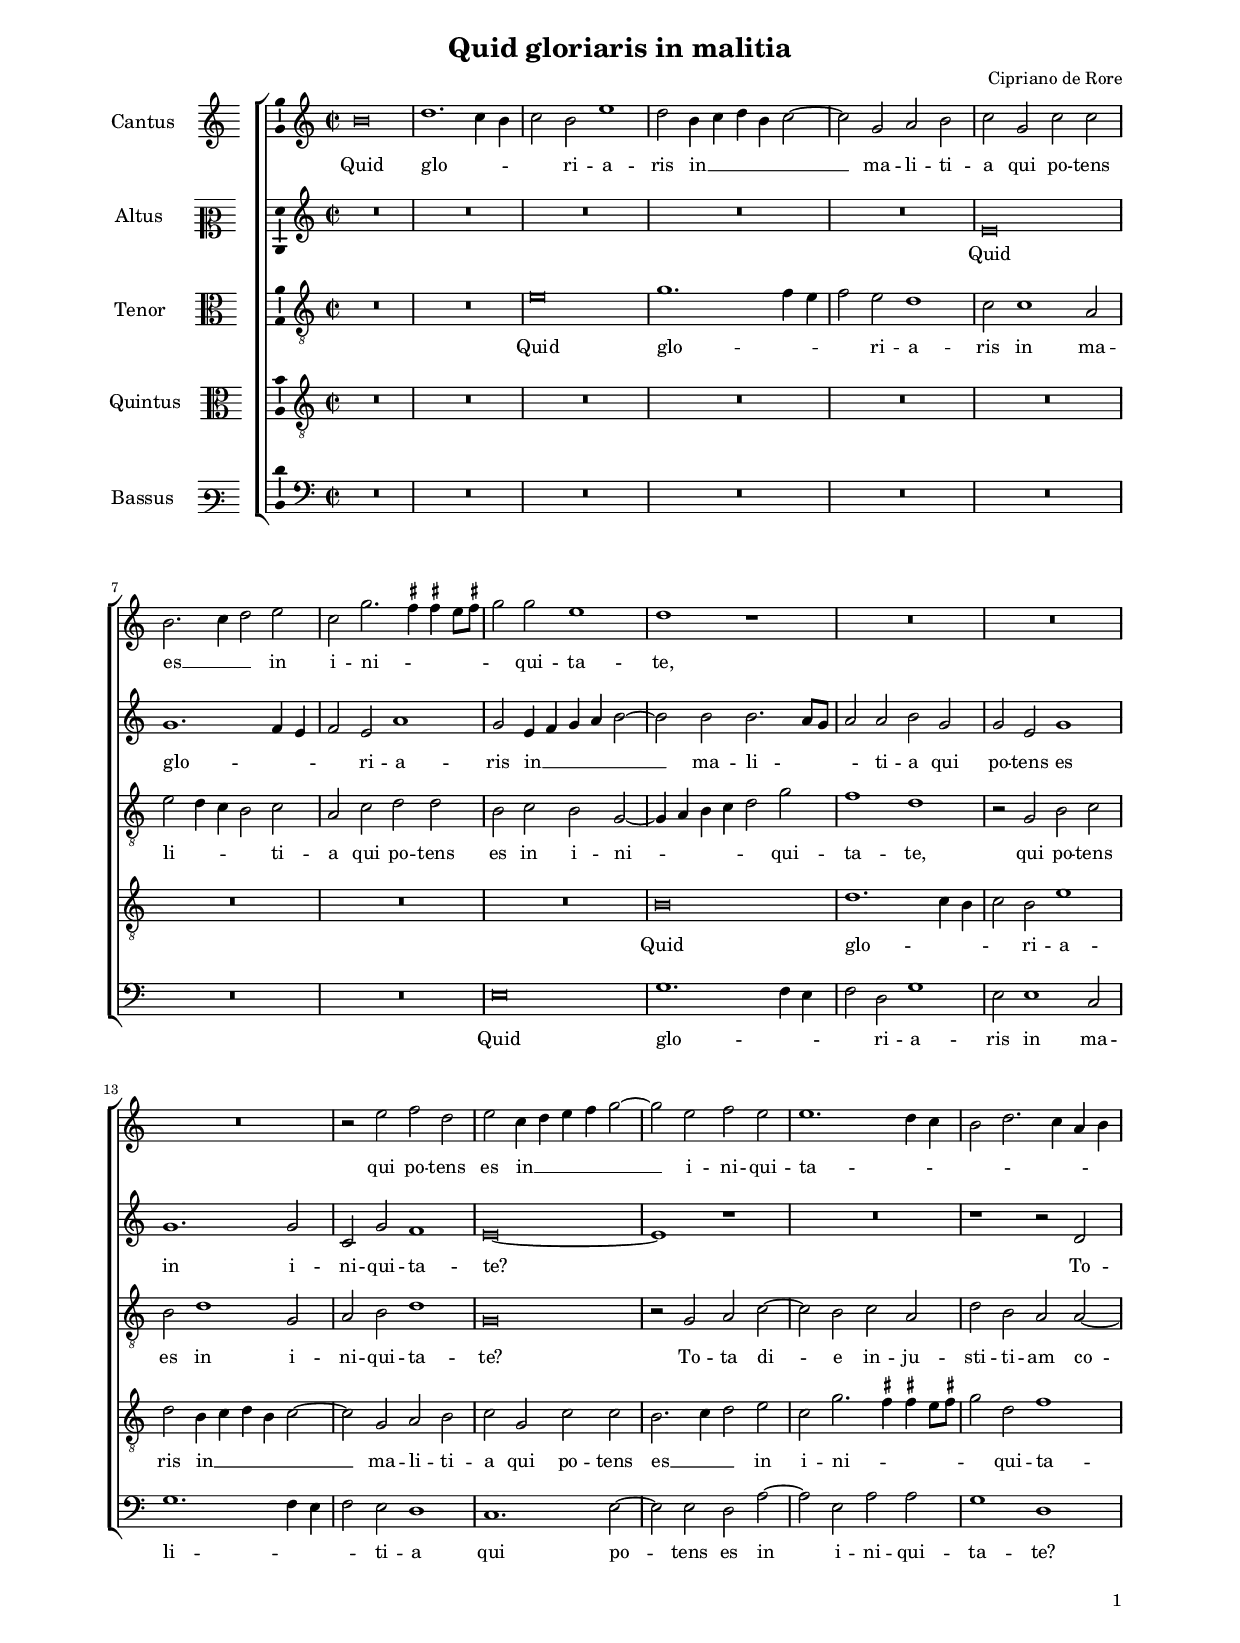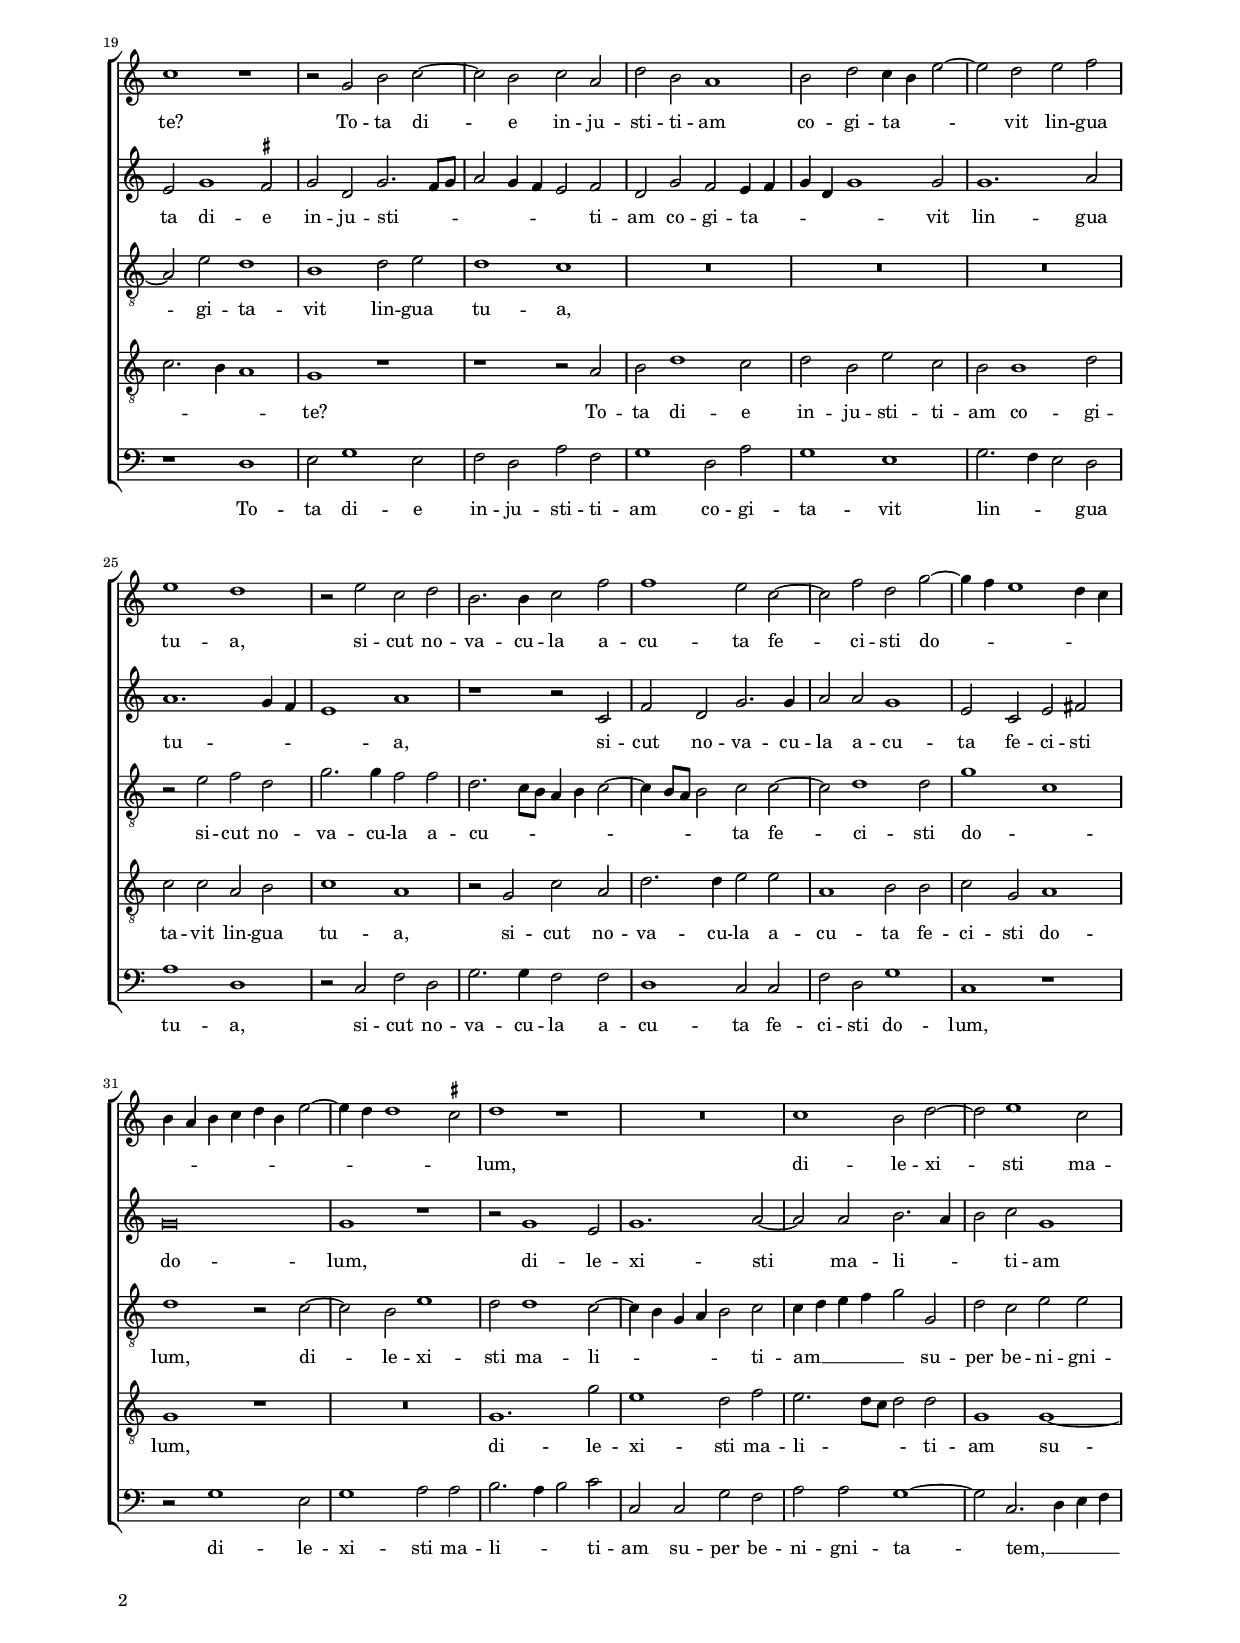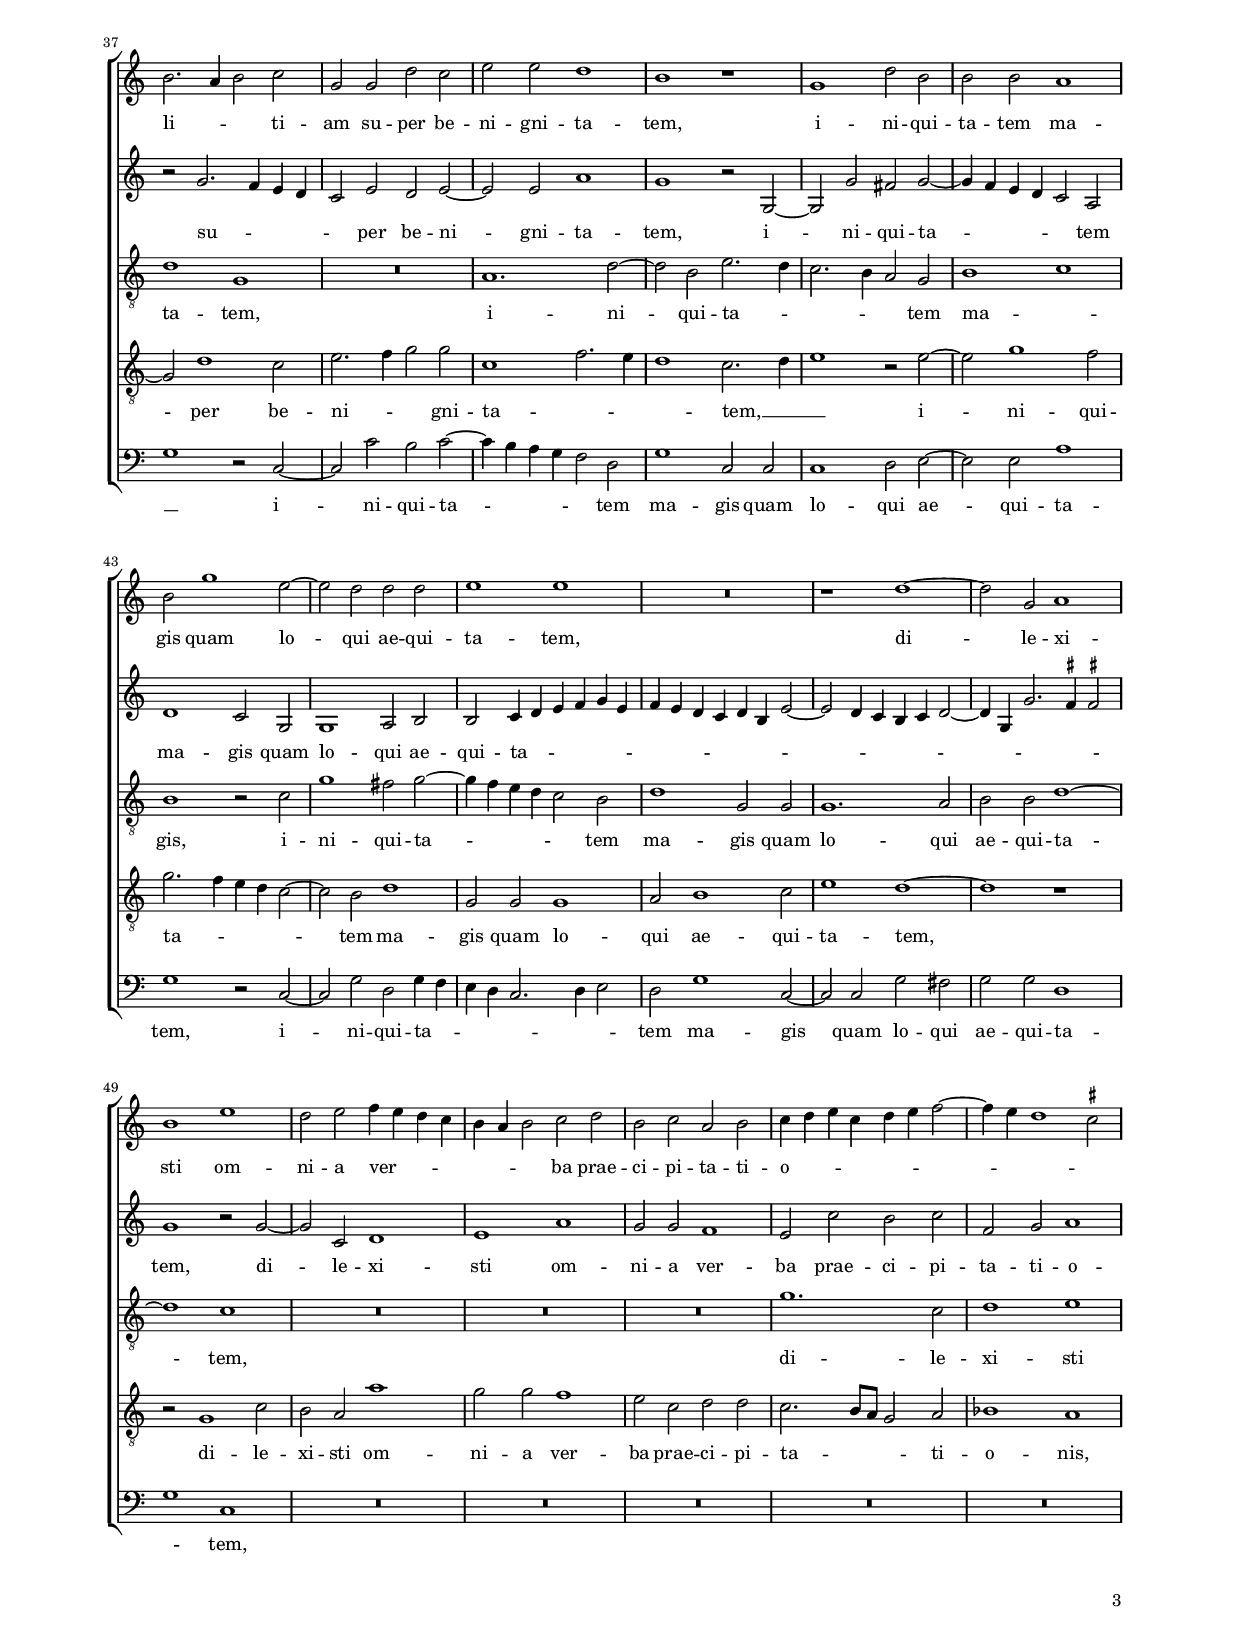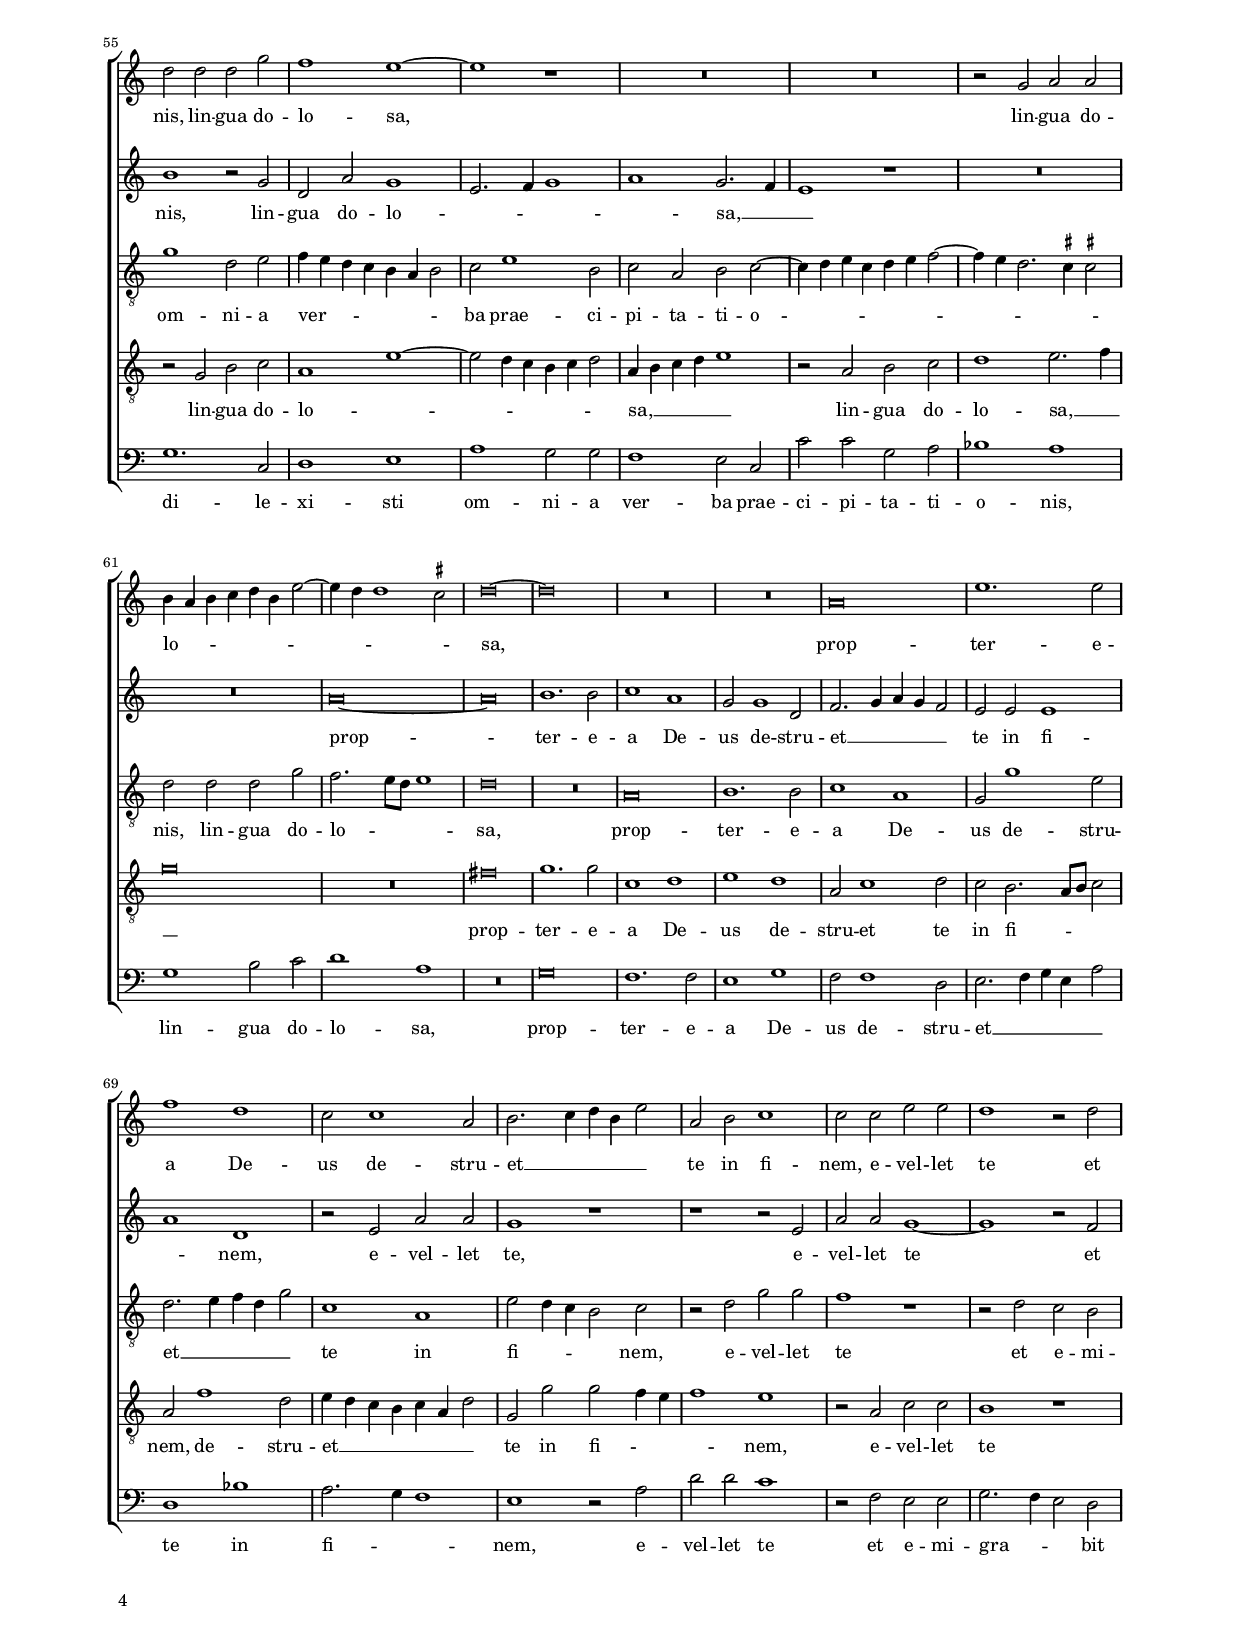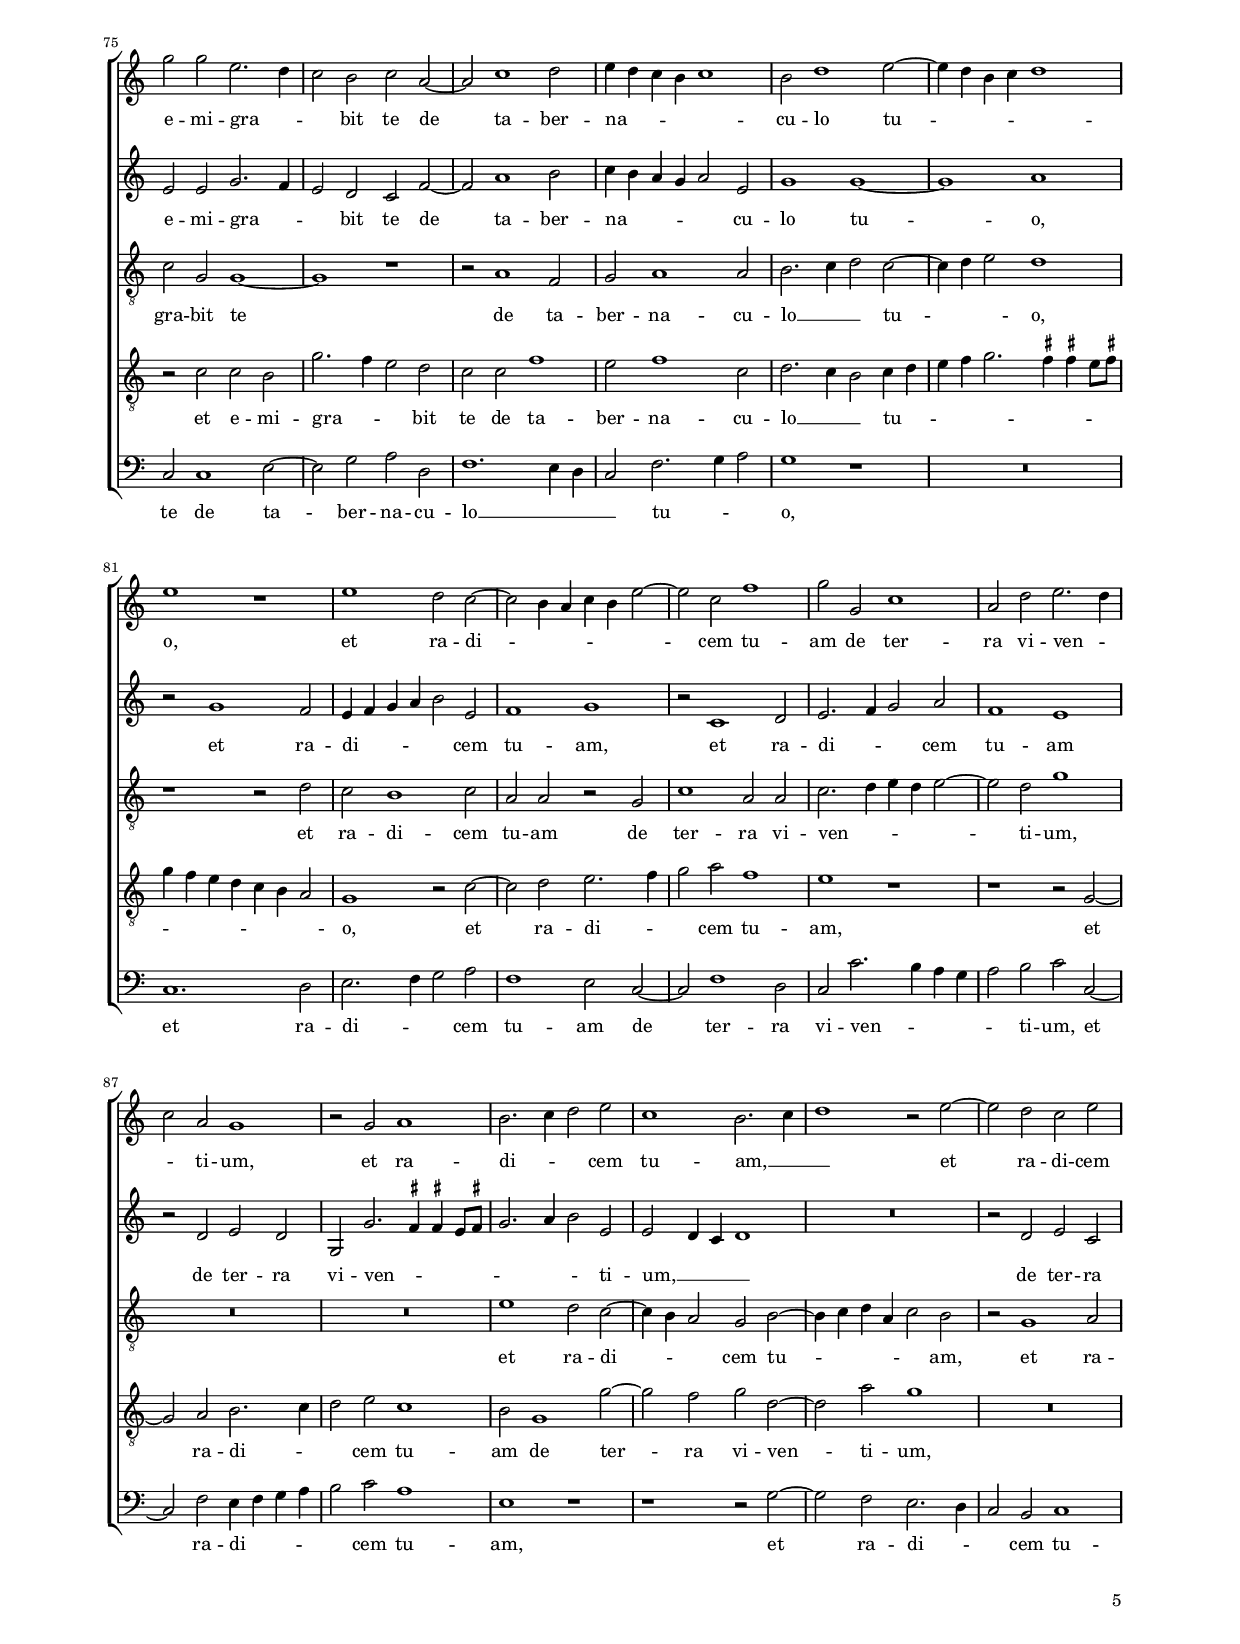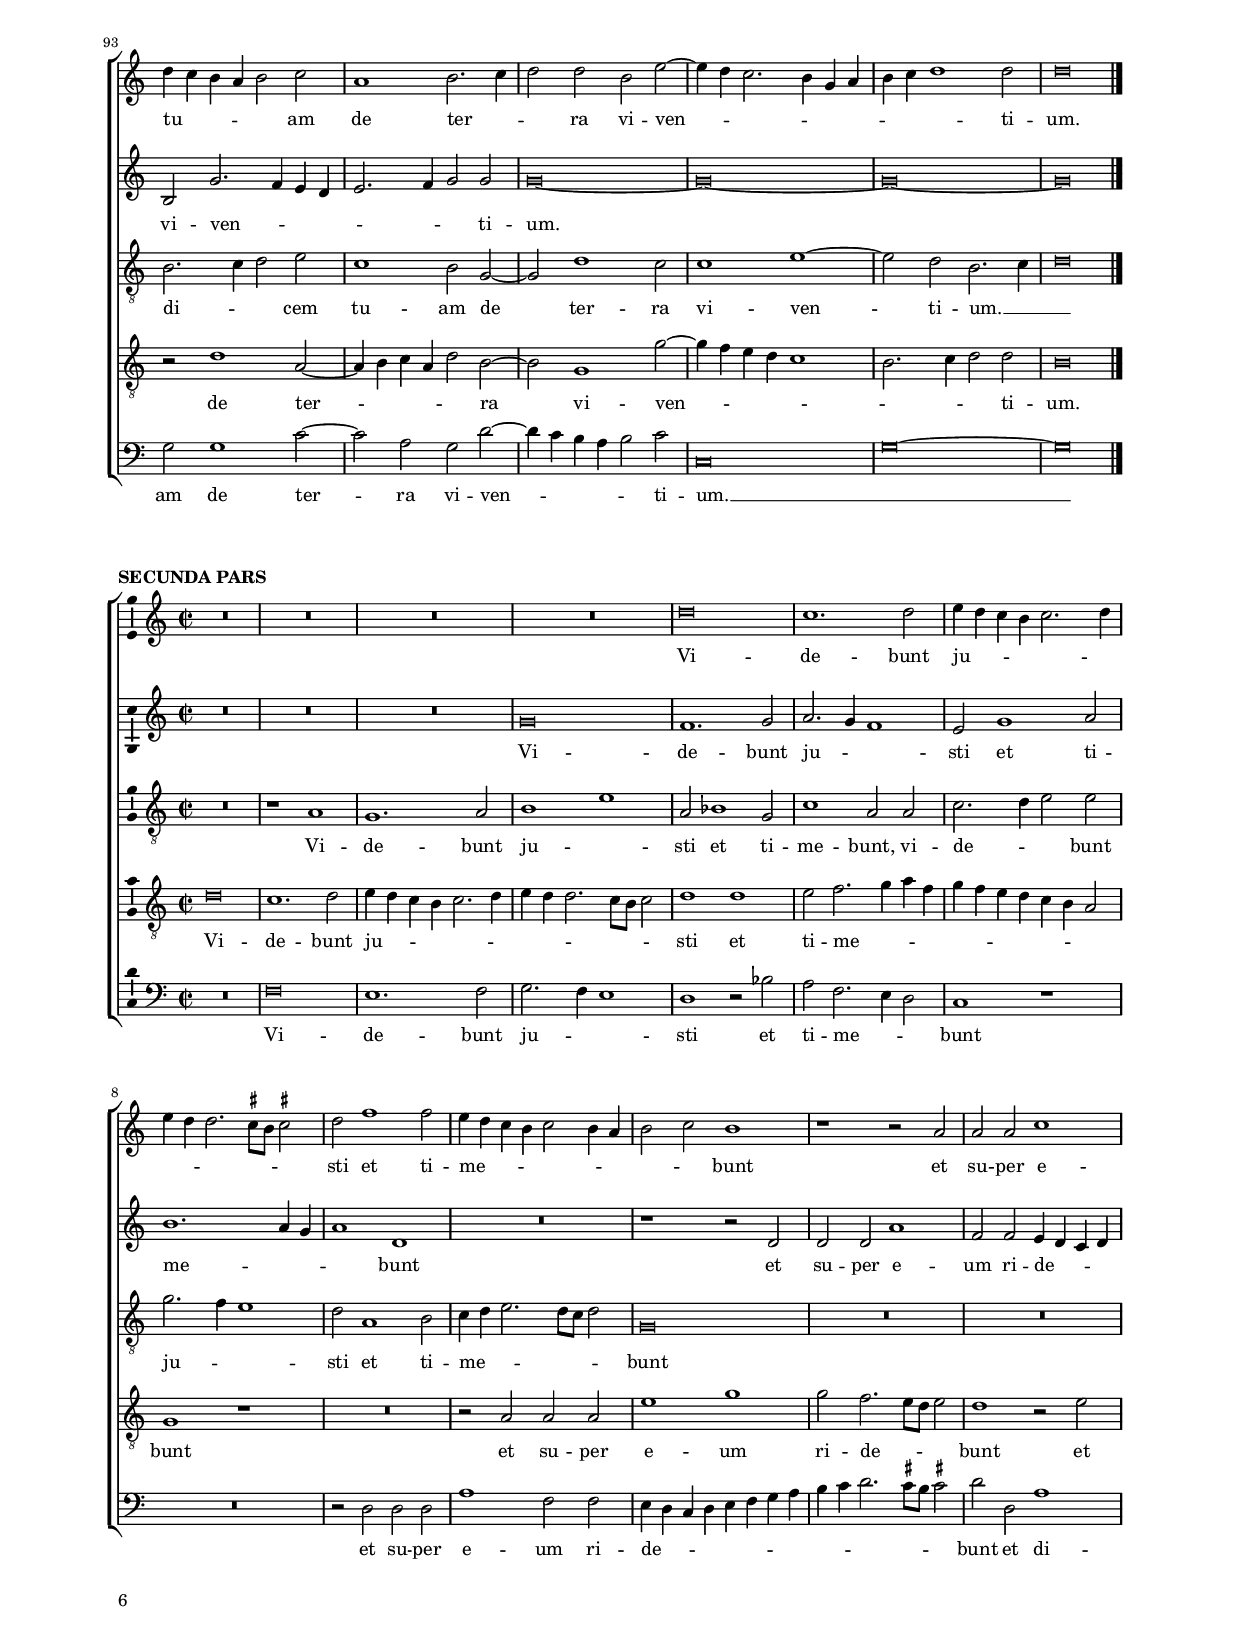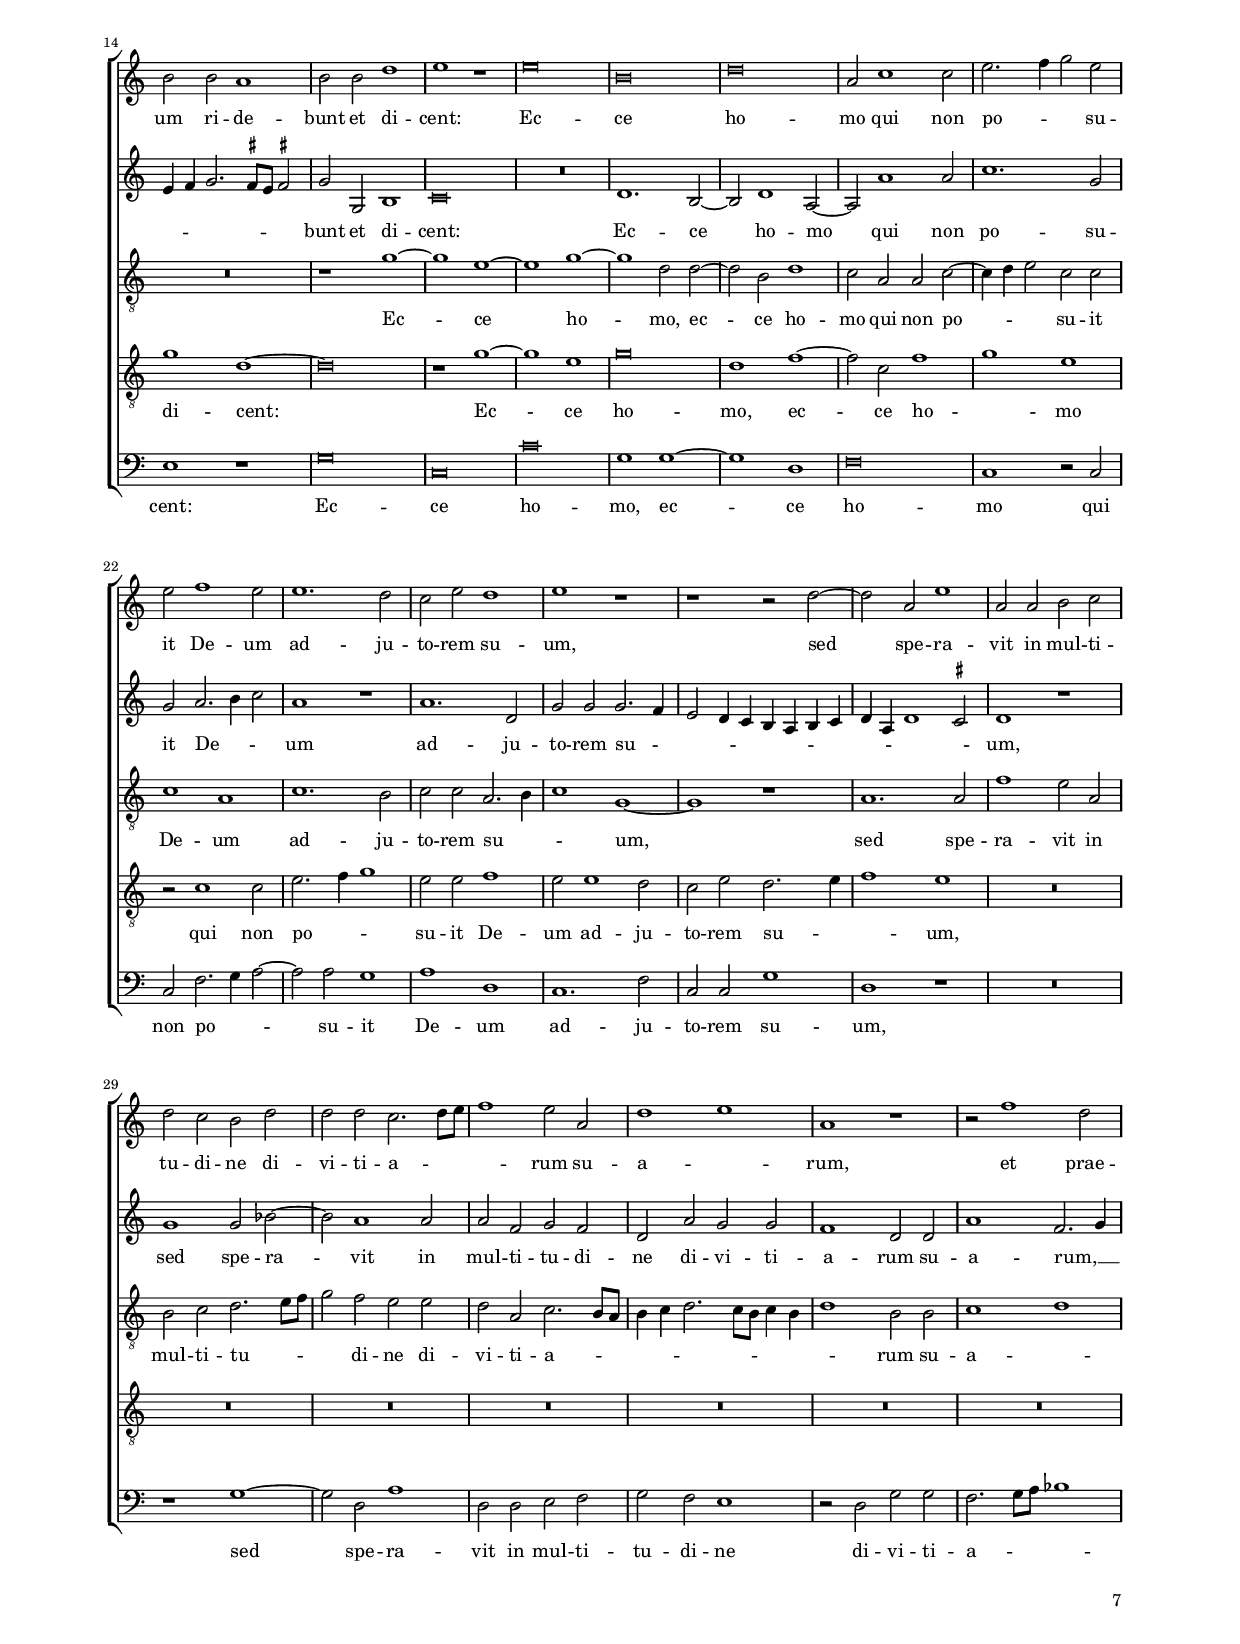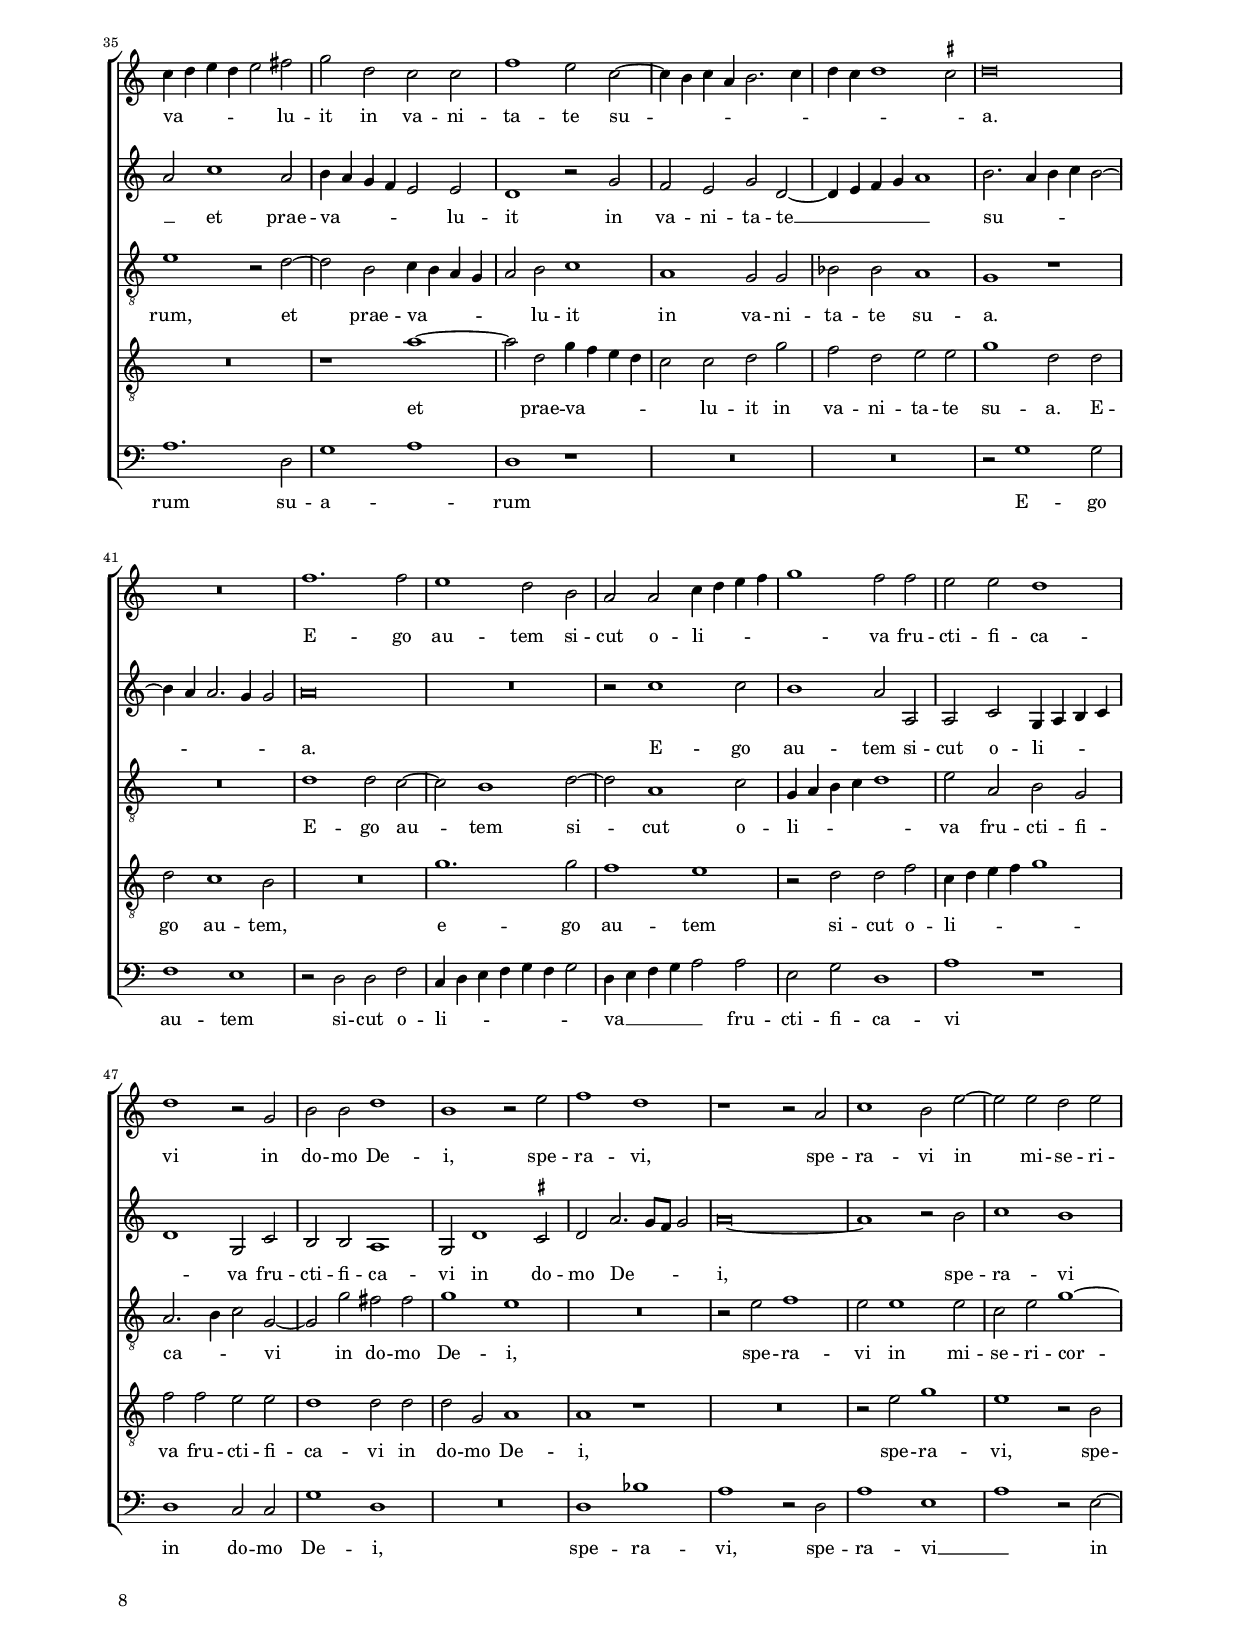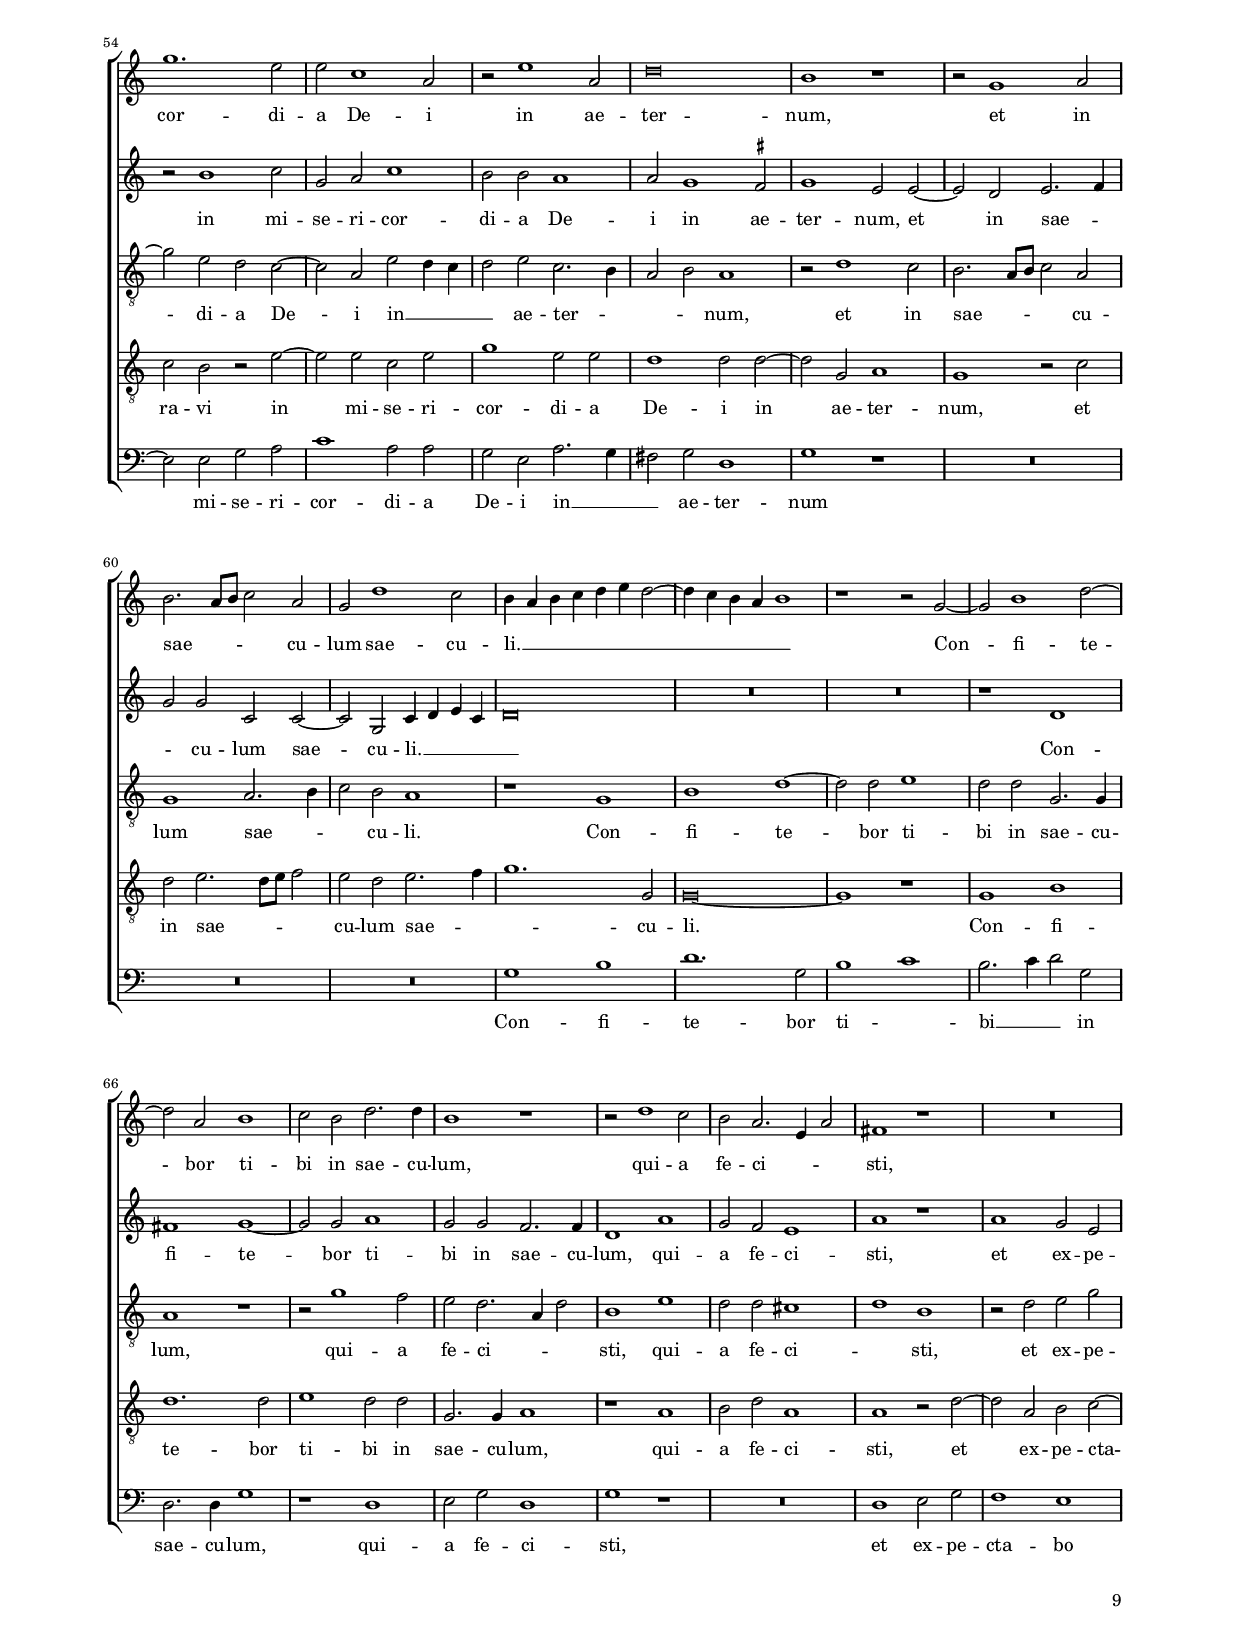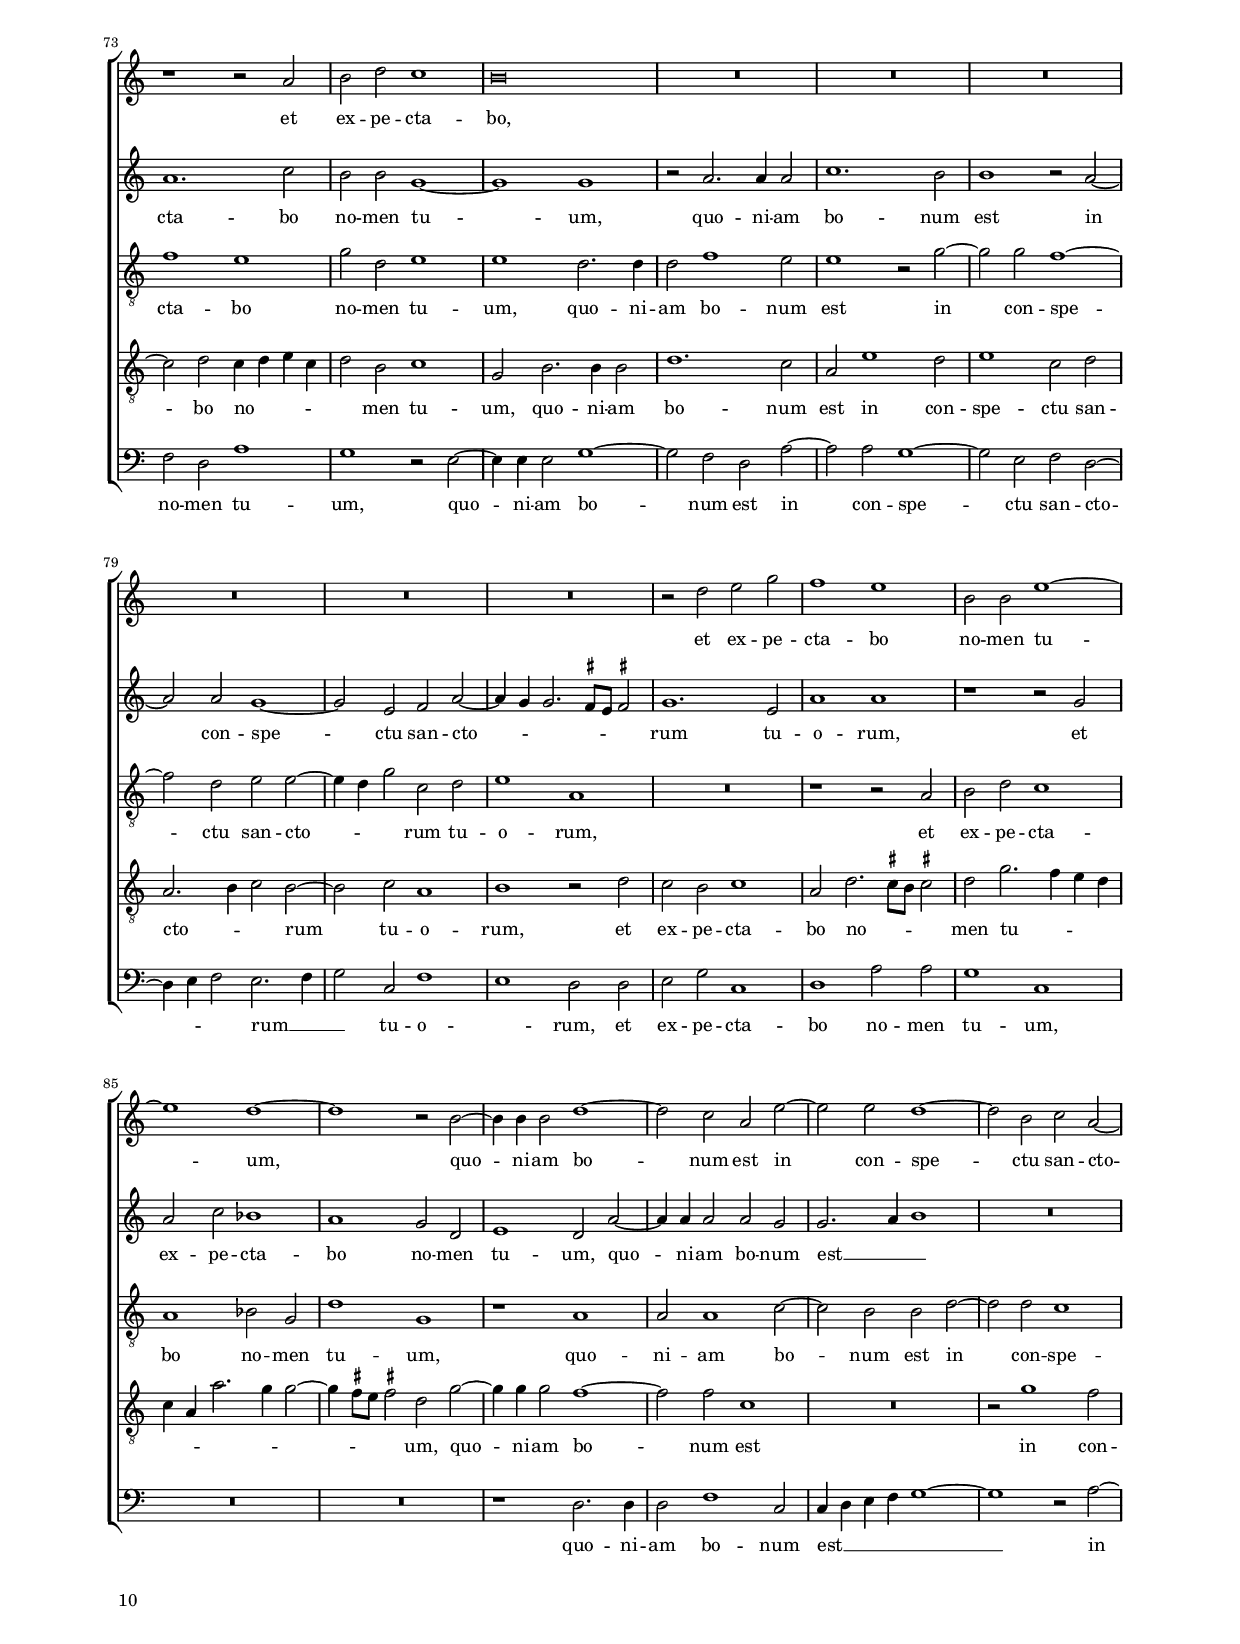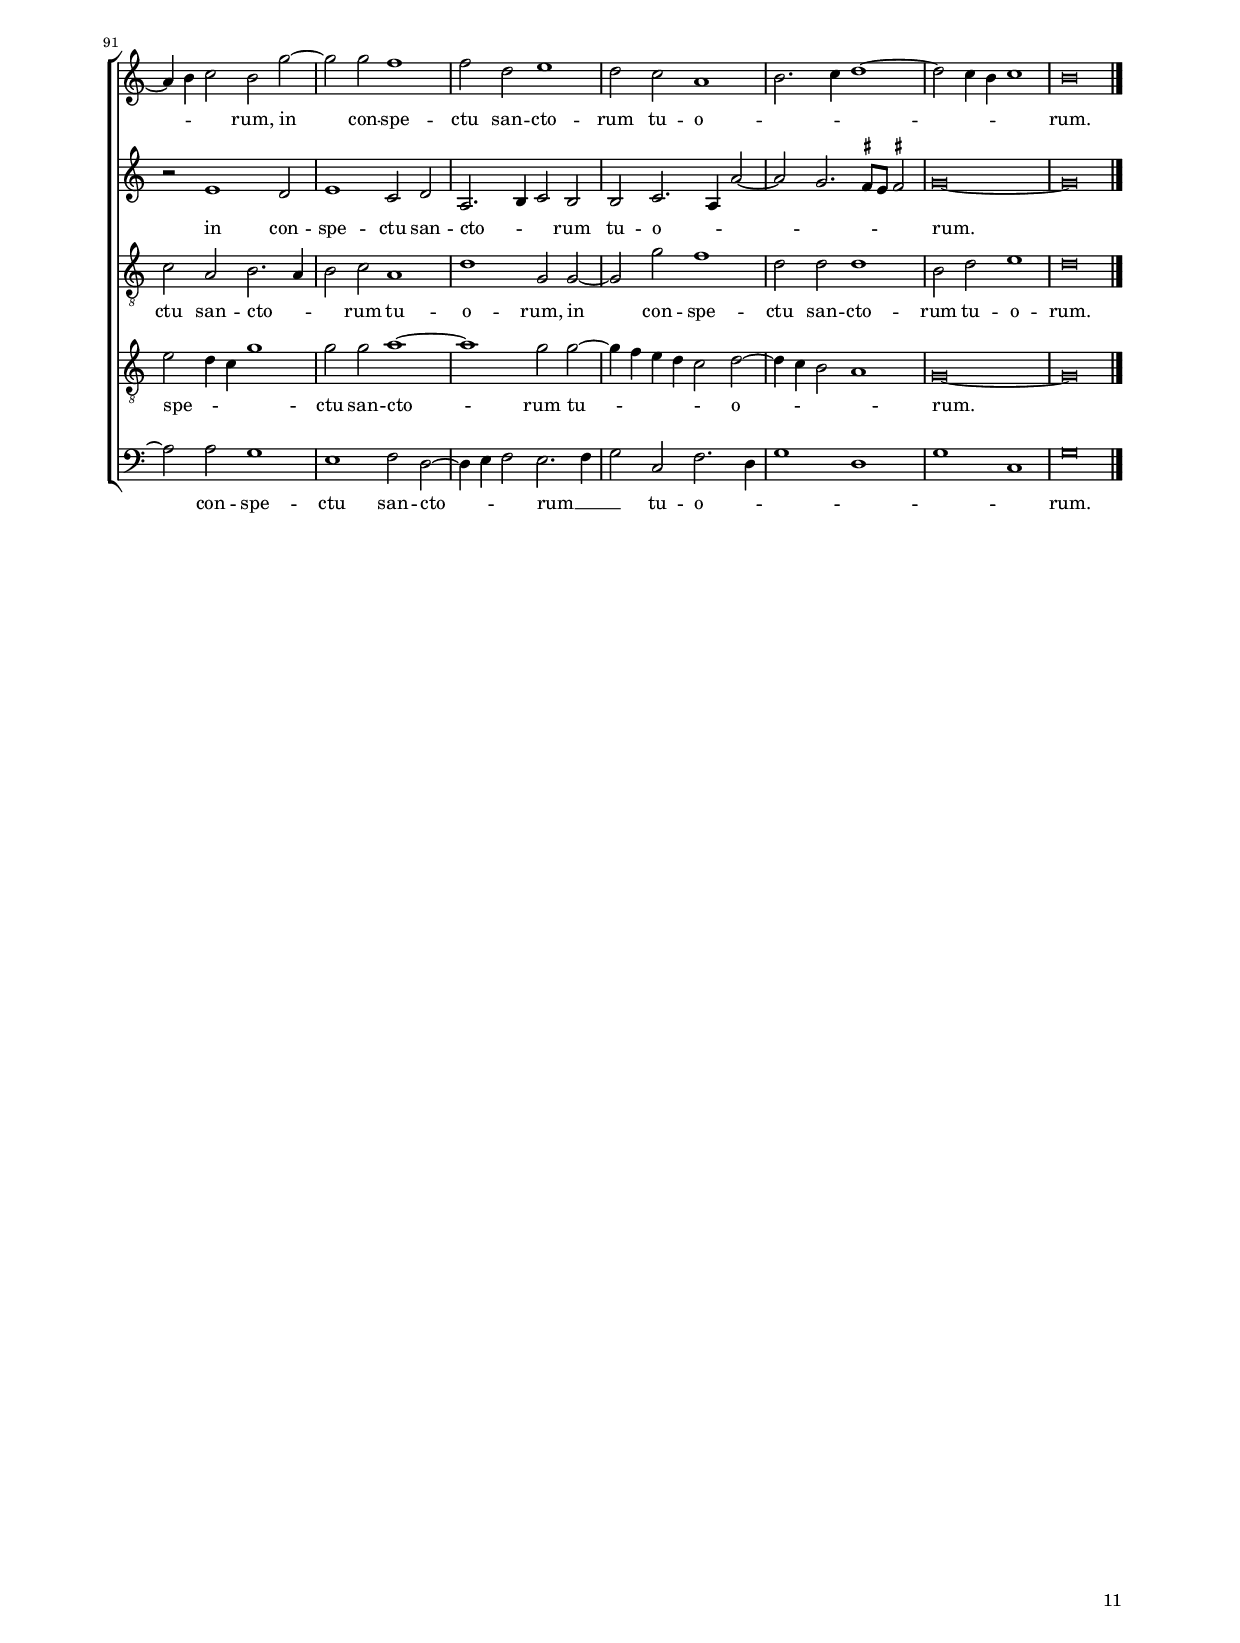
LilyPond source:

\header
{
  title="Quid gloriaris in malitia"
  composer="Cipriano de Rore"
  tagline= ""
}

\version "2.20.0"
\language deutsch
#(set-global-staff-size 15)
% #(set-default-paper-size "letter")
#(ly:set-option 'point-and-click #f)

	
	ficta = { \once \set suggestAccidentals = ##t }
	
	forget = #(define-music-function (music) (ly:music?) #{
		\accidentalStyle forget
		$music
		\accidentalStyle default
		#})
	

\paper
	{
	top-margin = 1.8 \cm
	bottom-margin = 1.2 \cm
	left-margin = 2 \cm
	right-margin = 2 \cm
	ragged-bottom = ##f
	ragged-last-bottom = ##t
	print-page-number = ##f
	score-system-spacing = #'((basic-distance . 16) (minimum-distance . 14) (padding . 5) (strechability . 150))
	system-system-spacing = #'((basic-distance . 16) (minimum-distance . 14) (padding . 5) (strechability . 150))
    oddFooterMarkup=\markup   \fill-line { "" \fromproperty #'page:page-number-string }
    evenFooterMarkup=\markup  \fill-line { \fromproperty #'page:page-number-string "" }
    last-bottom-spacing = #'((basic-distance . 12) (minimum-distance . 7) (padding . 4))
%	systems-per-page = 3
%	page-count = 6
%	min-systems-per-page = 3
	}

global = {
    % \set Staff.autoBeaming = ##f
	\key c \major
	\time 2/2 \set Score.measureLength = #(ly:make-moment 2/1)
    \set Score.tempoHideNote = ##t
    \tempo 2 = 90
    \skip 1*2*98 \bar "|."
	}
	

incipitcantus = \markup { \score {
	{
	\set Staff.instrumentName = \markup { \fontsize #1 "Cantus" }
	\key c \major
	\clef violin
	s4 \bar ""
	}
	\layout  {
	raggedright = ##t
	indent = 1.8 \cm
	line-width = 2.5 \cm
	\context { \Staff \remove Time_signature_engraver }
	\override Staff.Clef.Y-extent = #'(0 . 0)
	}} \hspace #1 }
      
      
incipitaltus = \markup { \score {
	{
	\set Staff.instrumentName = \markup { \fontsize #1 "Altus" }
	\key c \major
	\clef mezzosoprano
	s4 \bar ""
	}
	\layout  {
	raggedright = ##t
	indent = 1.8 \cm
	line-width = 2.5 \cm
	\context { \Staff \remove Time_signature_engraver }
	\override Staff.Clef.Y-extent = #'(0 . 0)
	}} \hspace #1 }


incipittenor = \markup { \score {
	{
	\set Staff.instrumentName = \markup { \fontsize #1 "Tenor" }
	\key c \major
	\clef alto
	s4 \bar ""
	}
	\layout  {
	raggedright = ##t
	indent = 1.8 \cm
	line-width = 2.5 \cm
	\context { \Staff \remove Time_signature_engraver }
	\override Staff.Clef.Y-extent = #'(0 . 0)
	}} \hspace #1 }
      
      
incipitquintus = \markup { \score {
	{
	\set Staff.instrumentName = \markup { \fontsize #1 "Quintus" }
	\key c \major
	\clef alto
	s4 \bar ""
	}
	\layout  {
	raggedright = ##t
	indent = 1.8 \cm
	line-width = 2.5 \cm
	\context { \Staff \remove Time_signature_engraver }
	\override Staff.Clef.Y-extent = #'(0 . 0)
	}} \hspace #1 }
      
      
incipitbassus = \markup { \score {
	{
	\set Staff.instrumentName = \markup { \fontsize #1 "Bassus" }
	\key c \major
	\clef varbaritone
	s4 \bar ""
	}
	\layout  {
	raggedright = ##t
	indent = 1.8 \cm
	line-width = 2.5 \cm
	\context { \Staff \remove Time_signature_engraver }
	\override Staff.Clef.Y-extent = #'(0 . 0)
	}} \hspace #1 }


cantus =  \relative c''
	{
	h\breve
	d1. c4 h
	c2 h e1
	d2 h4 c d h c2~
%5
	c2 g a h |
	c2 g c c
	h2. c4 d2 e
	c2 g'2. \ficta fis4 \ficta fis! e8 \ficta fis!
	g2 g e1
%10
	d1 r |
	R\breve
	R\breve
	R\breve
	r2 e f d
%15
	e2 c4 d e f g2~ |
	g2 e f e
	e1. d4 c
	h2 d2. c4 a h
	c1 r
%20
	r2 g h c~ |
	c2 h c a
	d2 h a1
	h2 d c4 h e2~
	e2 d e f
%25
	e1 d |
	r2 e c d
	h2. h4 c2 f
	f1 e2 c~
	c2 f d g~
%30
	g4 f e1 d4 c |
	h4 a h c d h e2~
	e4 d d1 \ficta cis2
	d1 r
	R\breve
%35
	c1 h2 d~ |
	d2 e1 c2
	h2. a4 h2 c
	g2 g d' c
	e2 e d1
%40
	h1 r |
	g1 d'2 h
	h2 h a1
	h2 g'1 e2~
	e2 d d d
%45
	e1 e |
	R\breve
	r1 d~
	d2 g, a1
	h1 e
%50
	d2 e f4 e d c |
	h4 a h2 c d
	h2 c a h
	c4 d e c d e f2~
	f4 e d1 \ficta cis2
%55
	d2 d d g |
	f1 e~
	e1 r
	R\breve
	R\breve
%60
	r2 g, a a |
	h4 a h c d h e2~
	e4 d d1 \ficta cis2
	d\breve~
	d\breve
%65
	R\breve |
	R\breve
	a\breve
	e'1. e2
	f1 d
%70
	c2 c1 a2 |
	h2. c4 d h e2
	a,2 h c1
	c2 c e e
	d1 r2 d
%75
	g2 g e2. d4 |
	c2 h c a~
	a2 c1 d2
	e4 d c h c1
	h2 d1 e2~
%80
	e4 d h c d1 |
	e1 r
	e1 d2 c~
	c2 h4 a c h e2~
	e2 c f1
%85
	g2 g, c1 |
	a2 d e2. d4
	c2 a g1
	r2 g a1
	h2. c4 d2 e
%90
    c1 h2. c4 |
	d1 r2 e~
	e2 d c e
	d4 c h a h2 c
    a1 h2. c4    
%95
    d2 d h e~ |    
    e4 d c2. h4 g a    
    h4 c d1 d2
    d\breve |
	}


altus =  \relative c'
    {
	R\breve
	R\breve
	R\breve
	R\breve
%5
	R\breve |
	e\breve
	g1. f4 e
	f2 e a1
	g2 e4 f g a h2~
%10
	h2 h h2. a8 g |
	a2 a h g
	g2 e g1
	g1. g2
	c,2 g' f1
%15
	e\breve~ |
	e1 r
	R\breve
	r1 r2 d
	e2 g1 \ficta fis2
%20
	g2 d g2. f8 g |
	a2 g4 f e2 f
	d2 g f e4 f
	g4 d g1 g2
	g1. a2
%25
	a1. g4 f |
	e1 a
	r1 r2 c,
	f2 d g2. g4
	a2 a g1
%30
	e2 c e fis |
	g\breve
	g1 r
	r2 g1 e2
	g1. a2~
%35
	a2 a h2. a4 |
	h2 c g1
	r2 g2. f4 e d
	c2 e d e~
	e2 e a1
%40
	g1 r2 g,~ |
	g2 g' fis g~
	g4 f e d c2 a
	d1 c2 g
	g1 a2 h
%45
	h2 c4 d e f g e |
	f4 e d c d4 h e2~
	e2 d4 c h c d2~
	d4 g, g'2. \ficta fis4 \ficta fis!2
	g1 r2 g~
%50
	g2 c, d1 |
	e1 a
	g2 g f1
	e2 c' h c
	f,2 g a1
%55
	h1 r2 g |
	d2 a' g1
	e2. f4 g1
	a1 g2. f4
	e1 r
%60
	R\breve |
	R\breve
	a\breve~
	a\breve
	h1. h2
%65
	c1 a |
	g2 g1 d2
	f2. g4 a g f2
	e2 e e1
	a1 d,
%70
	r2 e a a |
	g1 r
	r1 r2 e
	a2 a g1~
	g1 r2 f
%75
	e2 e g2. f4 |
	e2 d c f~
	f2 a1 h2
	c4 h a g a2 e
	g1 g~
%80
	g1 a |
	r2 g1 f2
	e4 f g a h2 e,
	f1 g
	r2 c,1 d2
%85
	e2. f4 g2 a |
	f1 e
	r2 d e d
	g,2 g'2. \ficta fis4 \ficta fis! e8 \ficta fis!
	g2. a4 h2 e,
%90
    e2 d4 c d1 |
	R\breve
	r2 d e c
	h2 g'2. f4 e d
    e2. f4 g2 g
%95
    g\breve~ |
    g\breve~
    g\breve~
    g\breve |
	}


tenor =  \relative c'
	{
	R\breve
	R\breve
	e\breve
	g1. f4 e
%5
	f2 e d1 |
	c2 c1 a2 |
	e'2 d4 c h2 c
	a2 c d d
	h2 c h g~
%10
	g4 a h c d2 g |
	f1 d
	r2 g, h c
	h2 d1 g,2
	a2 h d1
%15
	g,\breve |
	r2 g a c~
	c2 h c a
	d2 h a a~
	a2 e' d1
%20
	h1 d2 e |
	d1 c
	R\breve
	R\breve
	R\breve
%25
	r2 e f d |
	g2. g4 f2 f
	d2. c8 h a4 h c2~
	c4 h8 a h2 c c~
	c2 d1 d2
%30
	g1 c, |
	d1 r2 c~
	c2 h e1
	d2 d1 c2~
	c4 h g a h2 c
%35
	c4 d e f g2 g, |
	d'2 c e e
	d1 g,
	R\breve
	a1. d2~
%40
	d2 h e2. d4 |
	c2. h4 a2 g
	h1 c
	h1 r2 c
	g'1 fis2 g~
%45
	g4 f e d c2 h |
	d1 g,2 g
	g1. a2
	h2 h d1~
	d1 c
%50
	R\breve |
	R\breve
	R\breve
	g'1. c,2
	d1 e
%55
	g1 d2 e |
	f4 e d c h a h2
	c2 e1 h2
	c2 a h c~
	c4 d e c d e f2~
%60
	f4 e d2. \ficta cis4 \ficta cis!2 |
	d2 d d g
	f2. e8 d e1
	d\breve
	R\breve
%65
	a\breve |
	h1. h2
	c1 a
	g2 g'1 e2
	d2. e4 f d g2
%70
	c,1 a |
	e'2 d4 c h2 c
	r2 d g g
	f1 r
	r2 d c h
%75
	c2 g g1~ |
	g1 r
	r2 a1 f2
	g2 a1 a2
	h2. c4 d2 c~
%80
	c4 d e2 d1 |
	r1 r2 d
	c2 h1 c2
	a2 a r g
	c1 a2 a
%85
	c2. d4 e d e2~ |
	e2 d g1
	R\breve
	R\breve
	e1 d2 c~
%90
    c4 h a2 g h~ |
	h4 c d a c2 h
	r2 g1 a2
	h2. c4 d2 e
    c1 h2 g~
%95
    g2 d'1 c2 |
    c1 e~
    e2 d h2. c4
    d\breve |
	}


quintus  =  \relative c'
	{
	R\breve
	R\breve
	R\breve
	R\breve
%5
	R\breve |
	R\breve
	R\breve
	R\breve
	R\breve
%10
	h\breve |
	d1. c4 h
	c2 h e1
	d2 h4 c d h c2~
	c2 g a h
%15
	c2 g c c |
	h2. c4 d2 e
	c2 g'2. \ficta fis4 \ficta fis! e8 \ficta fis!
	g2 d f1
	c2. h4 a1
%20
	g1 r |
	r1 r2 a
	h2 d1 c2
	d2 h e c
	h2 h1 d2
%25
	c2 c a h |
	c1 a
	r2 g c a
	d2. d4 e2 e
	a,1 h2 h
%30
	c2 g a1 |
	g1 r
	R\breve
	g1. g'2
	e1 d2 f
%35
	e2. d8 c d2 d |
	g,1 g~
	g2 d'1 c2
	e2. f4 g2 g
	c,1 f2. e4
%40
	d1 c2. d4 |
	e1 r2 e~
	e2 g1 f2
	g2. f4 e d c2~
	c2 h d1
%45
	g,2 g g1 |
	a2 h1 c2
	e1 d~
	d1 r
	r2 g,1 c2
%50
	h2 a a'1 |
	g2 g f1
	e2 c d d
	c2. h8 a g2 a
	b1 a
%55
	r2 g h c |
	a1 e'~
	e2 d4 c h c d2
	a4 h c d e1
	r2 a, h c
%60
	d1 e2. f4 |
	g\breve
	R\breve
	fis\breve
	g1. g2
%65
	c,1 d |
	e1 d
	a2 c1 d2
	c2 h2. a8 h c2
	a2 f'1 d2
%70
	e4 d c h c a d2 |
	g,2 g' g f4 e
	f1 e
	r2 a, c c
	h1 r
%75
	r2 c c h |
	g'2. f4 e2 d
	c2 c f1
	e2 f1 c2
	d2. c4 h2 c4 d
%80
	e4 f g2. \ficta fis4 \ficta fis! e8 \ficta fis! |
	g4 f e d c h a2
	g1 r2 c~
	c2 d e2. f4
	g2 a f1
%85
	e1 r |
	r1 r2 g,~
	g2 a h2. c4
	d2 e c1
	h2 g1 g'2~
%90
    g2 f g2 d~ |
	d2 a' g1
	R\breve
	r2 d1 a2~
    a4 h c a d2 h~
%95
    h2 g1 g'2~ |
    g4 f e d c1
    h2. c4 d2 d
    h\breve |
	}


bassus  =  \relative c
	{
	R\breve
	R\breve
	R\breve
	R\breve
%5
	R\breve |
	R\breve
	R\breve
	R\breve
	e\breve
%10
	g1. f4 e |
	f2 d g1
	e2 e1 c2
	g'1. f4 e
	f2 e d1
%15
	c1. e2~ |
	e2 e d a'~
	a2 e a a
	g1 d
	r1 d
%20
	e2 g1 e2 |
	f2 d a' f
	g1 d2 a'
	g1 e
	g2. f4 e2 d
%25
	a'1 d, |
	r2 c f d
	g2. g4 f2 f
	d1 c2 c
	f2 d g1
%30
	c,1 r |
	r2 g'1 e2
	g1 a2 a
	h2. a4 h2 c
	c,2 c g' f
%35
	a2 a g1~ |
	g2 c,2. d4 e f
	g1 r2 c,~
	c2 c' h c~
	c4 h a g f2 d
%40
	g1 c,2 c |
	c1 d2 e~
	e2 e a1
	g1 r2 c,~
	c2 g' d g4 f
%45
	e4 d c2. d4 e2 |
	d2 g1 c,2~
	c2 c g' fis
	g2 g d1
	g1 c,
%50
	R\breve |
	R\breve
	R\breve
	R\breve
	R\breve
%55
	g'1. c,2 |
	d1 e
	a1 g2 g
	f1 e2 c
	c'2 c g a
%60
	b1 a |
	g1 h2 c
	d1 a
	R\breve
	g\breve
%65
	f1. f2 |
	e1 g
	f2 f1 d2
	e2. f4 g e a2
	d,1 b'
%70
	a2. g4 f1 |
	e1 r2 a
	d2 d c1
	r2 f, e e
	g2. f4 e2 d
%75
	c2 c1 e2~ |
	e2 g a d,
	f1. e4 d
	c2 f2. g4 a2
	g1 r
%80
	R\breve |
	c,1. d2
	e2. f4 g2 a
	f1 e2 c~
	c2 f1 d2
%85
	c2 c'2. h4 a g |
	a2 h c c,~
	c2 f e4 f g a
	h2 c a1
	e1 r
%90
    r1 r2 g~ |
	g2 f e2. d4
	c2 h c1
	g'2 g1 c2~
    c2 a g d'~
%95
    d4 c h a h2 c |
    c,\breve
    g'\breve~
    g\breve |
	}


lyricscantus = \lyricmode {
	Quid glo -- _ _ _ ri -- a -- ris in __ _ _ _ _ ma -- li -- ti -- a 
    qui po -- tens es __ _ _ in i -- ni -- _ _ _ _ _ qui -- ta -- te,
    qui po -- tens es in __ _ _ _ _ i -- ni -- qui -- ta -- _ _ _ _ _ _ _ te?
    To -- ta di -- e in -- ju -- sti -- ti -- am co -- gi -- ta -- _ _ vit lin -- gua tu -- a,
    si -- cut no -- va -- cu -- la a -- cu -- ta fe -- ci -- sti do -- _ _ _ _ _ _ _ _ _ _ _ _ _ _ lum,
    di -- le -- xi -- sti ma -- li -- _ _ ti -- am su -- per be -- ni -- gni -- ta -- tem,
    i -- ni -- qui -- ta -- tem ma -- gis quam lo -- qui ae -- qui -- ta -- tem,
    di -- le -- xi -- sti om -- ni -- a ver -- _ _ _ _ _ _ ba prae -- ci -- pi -- ta -- ti -- o -- _ _ _ _ _ _ _ _ _ nis,
    lin -- gua do -- lo -- sa,
    lin -- gua do -- lo -- _ _ _ _ _ _ _ _ _ sa,
    prop -- ter -- e -- a De -- us de -- stru -- et __ _ _ _ _ te in fi -- nem,
    e -- vel -- let te et e -- mi -- gra -- _ _ bit te de ta -- ber -- na -- _ _ _ _ cu -- lo tu -- _ _ _ _ o,
    et ra -- di -- _ _ _ _ _ cem tu -- am de ter -- ra vi -- ven -- _ _ ti -- um,
    et ra -- di -- _ _ cem tu -- am, __ _ _
    et ra -- di -- cem tu -- _ _ _ _ am de ter -- _ _ ra vi -- ven -- _ _ _ _ _ _ _ _ ti -- um.
	}


lyricsaltus = \lyricmode {
	Quid glo -- _ _ _ ri -- a -- ris in __ _ _ _ _ ma -- li -- _ _ _ ti -- a 
    qui po -- tens es in i -- ni -- qui -- ta -- te?
    To -- ta di -- e in -- ju -- sti -- _ _ _ _ _ _ ti -- am co -- gi -- ta -- _ _ _ _ vit lin -- gua tu -- _ _ _ a,
    si -- cut no -- va -- cu -- la a -- cu -- ta fe -- ci -- sti do -- lum,
    di -- le -- xi -- sti ma -- li -- _ _ ti -- am su -- _ _ _ _ per be -- ni -- gni -- ta -- tem,
    i -- ni -- qui -- ta -- _ _ _ _ tem ma -- gis quam lo -- qui ae -- qui -- ta -- _ _ _ _ _ _ _ _ _ _ _ _ _ _ _ _ _ _ _ _ _ tem,
    di -- le -- xi -- sti om -- ni -- a ver -- ba prae -- ci -- pi -- ta -- ti -- o -- nis,
    lin -- gua do -- lo -- _ _ _ _ sa, __ _ _
    prop -- ter -- e -- a De -- us de -- stru -- et __ _ _ _ _ te in fi -- _ nem,
    e -- vel -- let te,
    e -- vel -- let te et e -- mi -- gra -- _ _ bit te de ta -- ber -- na -- _ _ _ _ cu -- lo tu -- o,
    et ra -- di -- _ _ _ _ cem tu -- am,
    et ra -- di -- _ _ cem tu -- am de ter -- ra vi -- ven -- _ _ _ _ _ _ _ ti -- um, __ _ _ _
    de ter -- ra vi -- ven -- _ _ _ _ _ _ ti -- um.
	}


lyricstenor = \lyricmode {
	Quid glo -- _ _ _ ri -- a -- ris in ma -- li -- _ _ _ ti -- a 
    qui po -- tens es in i -- ni -- _ _ _ _ qui -- ta -- te,
    qui po -- tens es in i -- ni -- qui -- ta -- te?
    To -- ta di -- e in -- ju -- sti -- ti -- am co -- gi -- ta -- vit lin -- gua tu -- a,
    si -- cut no -- va -- cu -- la a -- cu -- _ _ _ _ _ _ _ _ ta fe -- ci -- sti do -- _ lum,
    di -- le -- xi -- sti ma -- li -- _ _ _ _ ti -- am __ _ _ _ _ su -- per be -- ni -- gni -- ta -- tem,
    i -- ni -- qui -- ta -- _ _ _ _ tem ma -- _ gis,
    i -- ni -- qui -- ta -- _ _ _ _ tem ma -- gis quam lo -- qui ae -- qui -- ta -- tem,
    di -- le -- xi -- sti om -- ni -- a ver -- _ _ _ _ _ _ ba prae -- ci -- pi -- ta -- ti -- o -- _ _ _ _ _ _ _ _ _ _ nis,
    lin -- gua do -- lo -- _ _ _ sa,
    prop -- ter -- e -- a De -- us de -- stru -- et __ _ _ _ _ te in fi -- _ _ _ nem,
    e -- vel -- let te et e -- mi -- gra -- bit te de ta -- ber -- na -- cu -- lo __ _ _ tu -- _ _ o,
    et ra -- di -- cem tu -- am de ter -- ra vi -- ven -- _ _ _ _ ti -- um,
    et ra -- di -- _ _ cem tu -- _ _ _ _ am,
    et ra -- di -- _ _ cem tu -- am de ter -- ra vi -- ven -- ti -- um. __ _ _
	}


lyricsquintus = \lyricmode {
	Quid glo -- _ _ _ ri -- a -- ris in __ _ _ _ _ ma -- li -- ti -- a
    qui po -- tens es __ _ _ in i -- ni -- _ _ _ _ _ qui -- ta -- _ _ _ te?
    To -- ta di -- e in -- ju -- sti -- ti -- am co -- gi -- ta -- vit lin -- gua tu -- a,
    si -- cut no -- va -- cu -- la a -- cu -- ta fe -- ci -- sti do -- lum,
    di -- le -- xi -- sti ma -- li -- _ _ _ ti -- am su -- per be -- ni -- _ _ gni -- ta -- _ _ _ tem, __ _ _
    i -- ni -- qui -- ta -- _ _ _ _ tem ma -- gis quam lo -- qui ae -- qui -- ta -- tem,
    di -- le -- xi -- sti om -- ni -- a ver -- ba prae -- ci -- pi -- ta -- _ _ _ ti -- o -- nis,
    lin -- gua do -- lo -- _ _ _ _ _ _ sa, __ _ _ _ _
    lin -- gua do -- lo -- sa, __ _ _
    prop -- ter -- e -- a De -- us de -- stru -- et te in fi -- _ _ _ nem,
    de -- stru -- et __ _ _ _ _ _ _ te in fi -- _ _ _ nem,
    e -- vel -- let te et e -- mi -- gra -- _ _ bit te de ta -- ber -- na -- cu -- lo __ _ _ tu -- _ _ _ _ _ _ _ _ _ _ _ _ _ _ _ o,
    et ra -- di -- _ _ cem tu -- am,
    et ra -- di -- _ _ cem tu -- am de ter -- ra vi -- ven -- ti -- um,
    de ter -- _ _ _ _ ra vi -- ven -- _ _ _ _ _ _ _ ti -- um.
	}


lyricsbassus = \lyricmode {
	Quid glo -- _ _ _ ri -- a -- ris in ma -- li -- _ _ _ ti -- a
    qui po -- tens es in i -- ni -- qui -- ta -- te?
    To -- ta di -- e in -- ju -- sti -- ti -- am co -- gi -- ta -- vit lin -- _ _ gua tu -- a,
    si -- cut no -- va -- cu -- la a -- cu -- ta fe -- ci -- sti do -- lum,
    di -- le -- xi -- sti ma -- li -- _ _ ti -- am su -- per be -- ni -- gni -- ta -- tem, __ _ _ _ _
    i -- ni -- qui -- ta -- _ _ _ _ tem ma -- gis quam lo -- qui ae -- qui -- ta -- tem,
    i -- ni -- qui -- ta -- _ _ _ _ _ _ tem ma -- gis quam lo -- qui ae -- qui -- ta -- _ tem,
    di -- le -- xi -- sti om -- ni -- a ver -- ba prae -- ci -- pi -- ta -- ti -- o -- nis,
    lin -- gua do -- lo -- sa,
    prop -- ter -- e -- a De -- us de -- stru -- et __ _ _ _ _ te in fi -- _ _ nem,
    e -- vel -- let te et e -- mi -- gra -- _ _ bit te de ta -- ber -- na -- cu -- lo __ _ _ _ tu -- _ _ o,
    et ra -- di -- _ _ cem tu -- am de ter -- ra vi -- ven -- _ _ _ _ ti -- um,
    et ra -- di -- _ _ _ _ cem tu -- am,
    et ra -- di -- _ _ cem tu -- am de ter -- ra vi -- ven -- _ _ _ _ ti -- um. __ _
	}


\score
{  
	\transpose c c {
	\new ChoirStaff \with { \override StaffGrouper.staff-staff-spacing.basic-distance = #12 }
	<<

	\new Staff << \global
	\new Voice="v1" {
		\set Staff.instrumentName=\incipitcantus
		\set Staff.midiInstrument = "reed organ"
		\clef violin
		\cantus }
	\new Lyrics \lyricsto "v1" {\lyricscantus }
	>>


	\new Staff << \global
	\new Voice="v2" {
		\set Staff.instrumentName=\incipitaltus
		\set Staff.midiInstrument = "reed organ"
                \clef violin % "G_8"
		\altus}
	\new Lyrics \lyricsto "v2" {\lyricsaltus }
	>>


	\new Staff << \global
	\new Voice="v3" {
		\set Staff.instrumentName=\incipittenor
		\set Staff.midiInstrument = "reed organ"
		\clef "G_8"
		\tenor }
	\new Lyrics \lyricsto "v3" {\lyricstenor }
	>>


	\new Staff << \global
	\new Voice="v5" {
		\set Staff.instrumentName=\incipitquintus
		\set Staff.midiInstrument = "reed organ"
		\clef "G_8"
		\quintus}
	\new Lyrics \lyricsto "v5" {\lyricsquintus }
	>>


	\new Staff << \global
	\new Voice="v4" {
		\set Staff.instrumentName=\incipitbassus
		\set Staff.midiInstrument = "reed organ"
		\clef bass
		\bassus }
	\new Lyrics \lyricsto "v4" {\lyricsbassus}
	>>

	>>
	} % transpose

	\layout
	{
	indent = 2.5 \cm
	\context { \Staff \override TimeSignature.break-visibility = #end-of-line-invisible }
	\context { \Lyrics \override VerticalAxisGroup.nonstaff-relatedstaff-spacing.padding = #1.4 }
%	\context { \Lyrics \override LyricText.font-size = #1 }
	\context { \Staff \consists "Ambitus_engraver" }
	\context { \Score \override BarNumber.padding = #2 }
	\context { \Voice \override NoteHead.style = #'baroque }
	}


\midi
	{
	}

}

%%%%%%%%%%%%%%%%%%%%  SECUNDA PARS %%%%%%%%%%%%%%%%%%%%


global = {
	\key c \major
	\time 2/2 \set Score.measureLength = #(ly:make-moment 2/1)
    \set Score.tempoHideNote = ##t
    \tempo 2 = 90
    \skip 1*2*97 \bar "|."
	}


cantus =  \relative c''
	{
    R\breve    
	R\breve
	R\breve
	R\breve
%5
	d\breve |
	c1. d2
	e4 d c h c2. d4
	e4 d d2. \ficta cis8 h \ficta cis!2
	d2 f1 f2
%10
	e4 d c h c2 h4 a |
	h2 c h1
	r1 r2 a
	a2 a c1
	h2 h a1
%15
	h2 h d1 |
	e1 r
	e\breve
	h\breve
	d\breve
%20
	a2 c1 c2 |
	e2. f4 g2 e
	e2 f1 e2
	e1. d2
	c2 e d1
%25
	e1 r |
	r1 r2 d~
	d2 a e'1
	a,2 a h c
	d2 c h d
%30
	d2 d c2. d8 e |
	f1 e2 a,
	d1 e
	a,1 r
	r2 f'1 d2
%35
	c4 d e d e2 fis |
	g2 d c c
	f1 e2 c~
	c4 h c a h2. c4
	d4 c d1 \ficta cis2
%40
	d\breve |
	R\breve
	f1. f2
	e1 d2 h
	a2 a c4 d e f
%45
	g1 f2 f |
	e2 e d1
	d1 r2 g,
	h2 h d1
	h1 r2 e
%50
	f1 d |
	r1 r2 a
	c1 h2 e~
	e2 e d e
	g1. e2
%55
	e2 c1 a2 |
	r2 e'1 a,2
	d\breve
	h1 r
	r2 g1 a2
%60
	h2. a8 h c2 a |
	g2 d'1 c2
	h4 a h c d e d2~
	d4 c h a h1
	r1 r2 g~
%65
	g2 h1 d2~ |
	d2 a h1
	c2 h d2. d4
	h1 r
	r2 d1 c2
%70
	h2 a2. e4 a2 |
	fis1 r
	R\breve
	r1 r2 a
	h2 d c1
%75
	h\breve |
	R\breve
	R\breve
	R\breve
	R\breve
%80
	R\breve |
	R\breve
	r2 d e g
	f1 e
	h2 h e1~
%85
	e1 d~ |
	d1 r2 h~
	h4 h h2 d1~
	d2 c a e'~
	e2 e d1~
%90
    d2 h c a~ |
	a4 h c2 h g'~
	g2 g f1
	f2 d e1
    d2 c a1
%95
    h2. c4 d1~ |
    d2 c4 h c1
    h\breve |  
	}


altus =  \relative c'
    {
	R\breve
	R\breve
	R\breve
	g'\breve
%5
	f1. g2 |
	a2. g4 f1
	e2 g1 a2
	h1. a4 g
	a1 d,
%10
	R\breve |
	r1 r2 d
	d2 d a'1
	f2 f e4 d c d
	e4 f g2. \ficta fis8 e \ficta fis!2
%15
	g2 g, h1 |
	c\breve
	R\breve
	d1. h2~
	h2 d1 a2~
%20
	a2 a'1 a2 |
	c1. g2
	g2 a2. h4 c2
	a1 r
	a1. d,2
%25
	g2 g g2. f4 |
	e2 d4 c h a h c
	d4 a d1 \ficta cis2
	d1 r
	g1 g2 b~
%30
	b2 a1 a2 |
	a2 f g f
	d2 a' g g
	f1 d2 d
	a'1 f2. g4
%35
	a2 c1 a2 |
	h4 a g f e2 e
	d1 r2 g
	f2 e g d~
	d4 e f g a1
%40
	h2. a4 h c h2~ |
	h4 a a2. g4 g2
	a\breve
	R\breve
	r2 c1 c2
%45
	h1 a2 a, |
	a2 c g4 a h c
	d1 g,2 c
	h2 h a1
	g2 d'1 \ficta cis2
%50
	d2 a'2. g8 f g2 |
	a\breve~
	a1 r2 h
	c1 h
	r2 h1 c2
%55
	g2 a c1 |
	h2 h a1
	a2 g1 \ficta fis2
	g1 e2 e~
	e2 d e2. f4
%60
	g2 g c, c~ |
	c2 g c4 d e c
	d\breve
	R\breve
	R\breve
%65
	r1 d |
	fis1 g~
	g2 g a1
	g2 g f2. f4
	d1 a'
%70
	g2 f e1 |
	a1 r
	a1 g2 e
	a1. c2
	h2 h g1~
%75
	g1 g |
	r2 a2. a4 a2
	c1. h2
	h1 r2 a~
	a2 a g1~
%80
	g2 e f a~ |
	a4 g g2. \ficta fis8 e \ficta fis!2 |
	g1. e2
	a1 a
	r1 r2 g
%85
	a2 c b1 |
	a1 g2 d
	e1 d2 a'~
	a4 a a2 a g
	g2. a4 h1
%90
    R\breve |
	r2 e,1 d2
	e1 c2 d
	a2. h4 c2 h
    h2 c2. a4 a'2~
%95
    a2 g2. \ficta fis8 e \ficta fis!2 |
    g\breve~
    g\breve |
	}


tenor =  \relative c'
	{
	R\breve
	r1 a
	g1. a2
	h1 e
%5
	a,2 b1 g2 |
	c1 a2 a
	c2. d4 e2 e
	g2. f4 e1
	d2 a1 h2
%10
	c4 d e2. d8 c d2 |
	g,\breve
	R\breve
	R\breve
	R\breve
%15
	r1 g'~ |
	g1 e~
	e1 g~
	g1 d2 d~
	d2 h d1
%20
	c2 a a c~ |
	c4 d e2 c c
	c1 a
	c1. h2
	c2 c a2. h4
%25
	c1 g~ |
	g1 r
	a1. a2
	f'1 e2 a,
	h2 c d2. e8 f
%30
	g2 f e e |
	d2 a c2. h8 a
	h4 c d2. c8 h c4 h
	d1 h2 h
	c1 d
%35
	e1 r2 d~ |
	d2 h c4 h a g
	a2 h c1
	a1 g2 g
	b2 b a1
%40
	g1 r |
	R\breve
	d'1 d2 c~
	c2 h1 d2~
	d2 a1 c2
%45
	g4 a h c d1 |
	e2 a, h g
	a2. h4 c2 g~
	g2 g' fis fis
	g1 e
%50
	R\breve |
	r2 e f1
	e2 e1 e2
	c2 e g1~
	g2 e d c~
%55
	c2 a e' d4 c |
	d2 e c2. h4
	a2 h a1
	r2 d1 c2
	h2. a8 h c2 a
%60
	g1 a2. h4 |
	c2 h a1
	r1 g
	h1 d~
	d2 d e1
%65
	d2 d g,2. g4 |
	a1 r
	r2 g'1 f2
	e2 d2. a4 d2
	h1 e
%70
	d2 d cis1 |
	d1 h
	r2 d e g
	f1 e
	g2 d e1
%75
	e1 d2. d4 |
	d2 f1 e2
	e1 r2 g~
	g2 g f1~
	f2 d e e~
%80
	e4 d g2 c,2 d |
	e1 a,
	R\breve
	r1 r2 a
	h2 d c1
%85
	a1 b2 g |
	d'1 g,
	r1 a
	a2 a1 c2~
	c2 h h d~
%90
    d2 d c1 |
	c2 a h2. a4
	h2 c a1
	d1 g,2 g~
    g2 g' f1
%95
    d2 d d1 |    
    h2 d e1
    d\breve |
	}


quintus  =  \relative c'
	{
	d\breve
	c1. d2
	e4 d c h c2. d4
	e4 d d2. c8 h c2
%5
	d1 d |
	e2 f2. g4 a f
	g4 f e d c h a2
	g1 r
	R\breve
%10
	r2 a a a |
	e'1 g
	g2 f2. e8 d e2
	d1 r2 e
	g1 d~
%15
	d\breve |
	r1 g~
	g1 e
	g\breve
	d1 f~
%20
	f2 c f1 |
	g1 e
	r2 c1 c2
	e2. f4 g1
	e2 e f1
%25
	e2 e1 d2 |
	c2 e d2. e4
	f1 e
	R\breve
	R\breve
%30
	R\breve |
	R\breve
	R\breve
	R\breve
	R\breve
%35
	R\breve |
	r1 a~
	a2 d, g4 f e d
	c2 c d g
	f2 d e e
%40
	g1 d2 d |
	d2 c1 h2
	R\breve
	g'1. g2
	f1 e
%45
	r2 d d f |
	c4 d e f g1
	f2 f e e
	d1 d2 d
	d2 g, a1
%50
	a1 r |
	R\breve
	r2 e' g1
	e1 r2 h
	c2 h r e~
%55
	e2 e c e |
	g1 e2 e
	d1 d2 d~
	d2 g, a1
	g1 r2 c
%60
	d2 e2. d8 e f2 |
	e2 d2 e2. f4
	g1. g,2
	g\breve~
	g1 r
%65
	g1 h |
	d1. d2
	e1 d2 d
	g,2. g4 a1
	r1 a
%70
	h2 d a1 |
	a1 r2 d~
	d2 a h c~
	c2 d c4 d e c
	d2 h c1
%75
	g2 h2. h4 h2 |
	d1. c2
	a2 e'1 d2
	e1 c2 d
	a2. h4 c2 h~
%80
	h2 c a1 |
	h1 r2 d
	c2 h c1
	a2 d2. \ficta cis8 h \ficta cis!2
	d2 g2. f4 e d
%85
	c4 a a'2. g4 g2~ |
	g4 \ficta fis8 e \ficta fis!2 d g~
	g4 g g2 f1~
	f2 f c1
	R\breve
%90
    r2 g'1 f2 |
	e2 d4 c g'1
	g2 g a1~
	a1 g2 g~
    g4 f e d c2 d~
%95
    d4 c h2 a1 |
    g\breve~
    g\breve |
	}


bassus  =  \relative c
	{
	R\breve
	f\breve
	e1. f2
	g2. f4 e1
%5
	d1 r2 b' |
	a2 f2. e4 d2
	c1 r
	R\breve
	r2 d d d
%10
	a'1 f2 f |
	e4 d c d e f g a
	h4 c d2. \ficta cis8 h \ficta cis!2
	d2 d, a'1
	e1 r
%15
	g\breve |
	c,\breve
	c'\breve
	g1 g~
	g1 d
%20
	f\breve |
	c1 r2 c
	c2 f2. g4 a2~
	a2 a g1
	a1 d,
%25
	c1. f2 |
	c2 c g'1
	d1 r
	R\breve
	r1 g~
%30
	g2 d a'1 |
	d,2 d e f
	g2 f e1
	r2 d g g
	f2. g8 a b1
%35
	a1. d,2 |
	g1 a
	d,1 r
	R\breve
	R\breve
%40
	r2 g1 g2 |
	f1 e
	r2 d d f
	c4 d e f g f g2
	d4 e f g a2 a
%45
	e2 g d1 |
	a'1 r
	d,1 c2 c
	g'1 d
	R\breve
%50
	d1 b' |
	a1 r2 d,
	a'1 e
	a1 r2 e~
	e2 e g a
%55
	c1 a2 a |
	g2 e a2. g4
	fis2 g d1
	g1 r
	R\breve
%60
	R\breve |
	R\breve
	g1 h
	d1. g,2
	h1 c
%65
	h2. c4 d2 g, |
	d2. d4 g1
	r1 d
	e2 g d1
	g1 r
%70
	R\breve |
	d1 e2 g
	f1 e
	f2 d a'1
	g1 r2 e~
%75
	e4 e e2 g1~ |
	g2 f d a'~
	a2 a g1~
	g2 e f d~
	d4 e f2 e2. f4
%80
	g2 c, f1 |
	e1 d2 d
	e2 g c,1
	d1 a'2 a
	g1 c,
%85
	R\breve |
	R\breve
	r1 d2. d4
	d2 f1 c2
	c4 d e f g1~
%90
    g1 r2 a~ |
	a2 a g1
	e1 f2 d~
	d4 e f2 e2. f4
    g2 c, f2. d4
%95
    g1 d |    
    g1 c,
    g'\breve | 
	}


lyricscantus = \lyricmode {
	Vi -- de -- bunt ju -- _ _ _ _ _ _ _ _ _ _ _ sti et ti -- me -- _ _ _ _ _ _ _ _ bunt
    et su -- per e -- um ri -- de -- bunt et di -- cent:
    Ec -- ce ho -- mo qui non po -- _ _ su -- it De -- um ad -- ju -- to -- rem su -- um,
    sed spe -- ra -- vit in mul -- ti -- tu -- di -- ne di -- vi -- ti -- a -- _ _ _ rum su -- a -- _ rum,
    et prae -- va -- _ _ _ _ lu -- it in va -- ni -- ta -- te su -- _ _ _ _ _ _ _ _ _ a.
    E -- go au -- tem si -- cut o -- li -- _ _ _ _ va fru -- cti -- fi -- ca -- vi in do -- mo De -- i,
    spe -- ra -- vi,
    spe -- ra -- vi in mi -- se -- ri -- cor -- di -- a De -- i in ae -- ter -- num,
    et in sae -- _ _ _ cu -- lum sae -- cu -- li. __ _ _ _ _ _ _ _ _ _ _
    Con -- fi -- te -- bor ti -- bi in sae -- cu -- lum, qui -- a fe -- ci -- _ _ sti,
    et ex -- pe -- cta -- bo,
    et ex -- pe -- cta -- bo no -- men tu -- um,
    quo -- ni -- am bo -- num est in con -- spe -- ctu san -- cto -- _ _ rum,
    in con -- spe -- ctu san -- cto -- rum tu -- o -- _ _ _ _ _ _ rum.
	}


lyricsaltus = \lyricmode {
	Vi -- de -- bunt ju -- _ _ sti et ti -- me -- _ _ _ bunt
    et su -- per e -- um ri -- de -- _ _ _ _ _ _ _ _ _ bunt et di -- cent:
    Ec -- ce ho -- mo qui non po -- su -- it De -- _ _ um ad -- ju -- to -- rem su -- _ _ _ _ _ _ _ _ _ _ _ _ um,
    sed spe -- ra -- vit in mul -- ti -- tu -- di -- ne di -- vi -- ti -- a -- rum su -- a -- rum, __ _ _ 
    et prae -- va -- _ _ _ _ lu -- it in va -- ni -- ta -- te __ _ _ _ _ su -- _ _ _ _ _ _ _ _ a.
    E -- go au -- tem si -- cut o -- li -- _ _ _ _ va fru -- cti -- fi -- ca -- vi in do -- mo De -- _ _ _ i,
    spe -- ra -- vi in mi -- se -- ri -- cor -- di -- a De -- i in ae -- ter -- num,
    et in sae -- _ _ cu -- lum sae -- cu -- li. __ _ _ _ _
    Con -- fi -- te -- bor ti -- bi in sae -- cu -- lum, qui -- a fe -- ci -- sti,
    et ex -- pe -- cta -- bo no -- men tu -- um,
    quo -- ni -- am bo -- num est in con -- spe -- ctu san -- cto -- _ _ _ _ _ rum tu -- o -- rum,
    et ex -- pe -- cta -- bo no -- men tu -- um,
    quo -- ni -- am bo -- num est __ _ _ in con -- spe -- ctu san -- cto -- _ _ rum tu -- o -- _ _ _ _ _ _ rum.
	}


lyricstenor = \lyricmode {
	Vi -- de -- bunt ju -- _ sti et ti -- me -- bunt,
    vi -- de -- _ _ bunt ju -- _ _ sti et ti -- me -- _ _ _ _ _ bunt
    Ec -- ce ho -- mo,
    ec -- ce ho -- mo qui non po -- _ _ su -- it De -- um ad -- ju -- to -- rem su -- _ _ um,
    sed spe -- ra -- vit in mul -- ti -- tu -- _ _ _ di -- ne di -- vi -- ti -- a -- _ _ _ _ _ _ _ _ _ _ rum su -- a -- _ rum,
    et prae -- va -- _ _ _ _ lu -- it in va -- ni -- ta -- te su -- a.
    E -- go au -- tem si -- cut o -- li -- _ _ _ _ va fru -- cti -- fi -- ca -- _ _ vi in do -- mo De -- i,
    spe -- ra -- vi in mi -- se -- ri -- cor -- di -- a De -- i in __ _ _ _ ae -- ter -- _ _ _ num,
    et in sae -- _ _ _ cu -- lum sae -- _ _ cu -- li.
    Con -- fi -- te -- bor ti -- bi in sae -- cu -- lum, qui -- a fe -- ci -- _ _ sti,
    qui -- a fe -- ci -- _ sti,
    et ex -- pe -- cta -- bo no -- men tu -- um,
    quo -- ni -- am bo -- num est in con -- spe -- ctu san -- cto -- _ _ rum tu -- o -- rum,
    et ex -- pe -- cta -- bo no -- men tu -- um,
    quo -- ni -- am bo -- num est in con -- spe -- ctu san -- cto -- _ _ rum tu -- o -- rum,
    in con -- spe -- ctu san -- cto -- rum tu -- o -- rum.
	}


lyricsquintus = \lyricmode {
	Vi -- de -- bunt ju -- _ _ _ _ _ _ _ _ _ _ _ sti et ti -- me -- _ _ _ _ _ _ _ _ _ _ bunt
    et su -- per e -- um ri -- de -- _ _ _ bunt et di -- cent:
    Ec -- ce ho -- mo,
    ec -- ce ho -- _ mo qui non po -- _ _ su -- it De -- um ad -- ju -- to -- rem su -- _ _ um,
    et prae -- va -- _ _ _ _ lu -- it in va -- ni -- ta -- te su -- a.
    E -- go au -- tem,
    e -- go au -- tem si -- cut o -- li -- _ _ _ _ va fru -- cti -- fi -- ca -- vi in do -- mo De -- i,
    spe -- ra -- vi,
    spe -- ra -- vi in mi -- se -- ri -- cor -- di -- a De -- i in ae -- ter -- num,
    et in sae -- _ _ _ cu -- lum sae -- _ _ cu -- li.
    Con -- fi -- te -- bor ti -- bi in sae -- cu -- lum, qui -- a fe -- ci -- sti,
    et ex -- pe -- cta -- bo no -- _ _ _ _ men tu -- um,
    quo -- ni -- am bo -- num est in con -- spe -- ctu san -- cto -- _ _ rum tu -- o -- rum,
    et ex -- pe -- cta -- bo no -- _ _ _ men tu -- _ _ _ _ _ _ _ _ _ _ _ um,
    quo -- ni -- am bo -- num est in con -- spe -- _ _ _ ctu san -- cto -- rum tu -- _ _ _ _ o -- _ _ _ rum.
	}


lyricsbassus = \lyricmode {
	Vi -- de -- bunt ju -- _ _ sti et ti -- me -- _ _ bunt
    et su -- per e -- um ri -- de -- _ _ _ _ _ _ _ _ _ _ _ _ _ bunt et di -- cent:
    Ec -- ce ho -- mo,
    ec -- ce ho -- mo qui non po -- _ _ su -- it De -- um ad -- ju -- to -- rem su -- um,
    sed spe -- ra -- vit in mul -- ti -- tu -- di -- ne di -- vi -- ti -- a -- _ _ _ rum su -- a -- _ rum
    E -- go au -- tem si -- cut o -- li -- _ _ _ _ _ _ va __ _ _ _ _ fru -- cti -- fi -- ca -- vi in do -- mo De -- i,
    spe -- ra -- vi,
    spe -- ra -- vi __ _ in mi -- se -- ri -- cor -- di -- a De -- i in __ _ _ ae -- ter -- num
    Con -- fi -- te -- bor ti -- _ bi __ _ _ in sae -- cu -- lum, qui -- a fe -- ci -- sti,
    et ex -- pe -- cta -- bo no -- men tu -- um,
    quo -- ni -- am bo -- num est in con -- spe -- ctu san -- cto -- _ _ rum __ _ _ tu -- o -- _ rum,
    et ex -- pe -- cta -- bo no -- men tu -- um,
    quo -- ni -- am bo -- num est __ _ _ _ _ in con -- spe -- ctu san -- cto -- _ _ rum __ _ _ tu -- o -- _ _ _ _ _ rum.
	}


\score
	{  
	\transpose c c {
	\new ChoirStaff \with { \override StaffGrouper.staff-staff-spacing.basic-distance = #12 }
	<<

	\new Staff <<\global
	\new Voice="v1" {
	  %\set Staff.instrumentName=Cantus
      %\set Staff.instrumentName=\incipitcantus
		\set Staff.midiInstrument = "reed organ"
		\clef violin
		\cantus }
	\new Lyrics \lyricsto "v1" {\lyricscantus }
	>>


	\new Staff << \global
	\new Voice="v2" {
	  %\set Staff.instrumentName=Altus
      %\set Staff.instrumentName=\incipitaltus
		\set Staff.midiInstrument = "reed organ"
		\clef violin % "G_8"
		\altus}
	\new Lyrics \lyricsto "v2" {\lyricsaltus }
	>>


	\new Staff <<\global
	\new Voice="v3" {
	  %\set Staff.instrumentName=Tenor
      %\set Staff.instrumentName=\incipittenor
		\set Staff.midiInstrument = "reed organ"
		\clef "G_8"
		\tenor }
	\new Lyrics \lyricsto "v3" {\lyricstenor }
	>>


	\new Staff << \global
	\new Voice="v5" {
	  %\set Staff.instrumentName=Quintus
      %\set Staff.instrumentName=\incipitquintus
		\set Staff.midiInstrument = "reed organ"
		\clef "G_8"
		\quintus}
	\new Lyrics \lyricsto "v5" {\lyricsquintus }
	>>


	\new Staff <<\global
	\new Voice="v4" {
	  %\set Staff.instrumentName=Bassus
      %\set Staff.instrumentName=\incipitbassus
		\set Staff.midiInstrument = "reed organ"
		\clef bass
		\bassus }
	\new Lyrics \lyricsto "v4" {\lyricsbassus}
	>>
	
	>>
	} % transpose

	\layout
	{
	indent = 0 \cm
	\context { \Staff \override TimeSignature.break-visibility = #end-of-line-invisible }
	\context { \Lyrics \override VerticalAxisGroup.nonstaff-relatedstaff-spacing.padding = #1.4 }
%	\context { \Lyrics \override LyricText.font-size = #1 }
	\context { \Staff \consists "Ambitus_engraver" }
	\context { \Score \override BarNumber.padding = #2 }
	\context { \Voice \override NoteHead.style = #'baroque }
	}

        \header { piece = \markup { \raise #2 \bold "SECUNDA PARS"} }

\midi
	{
	}
	
}

% EOF
